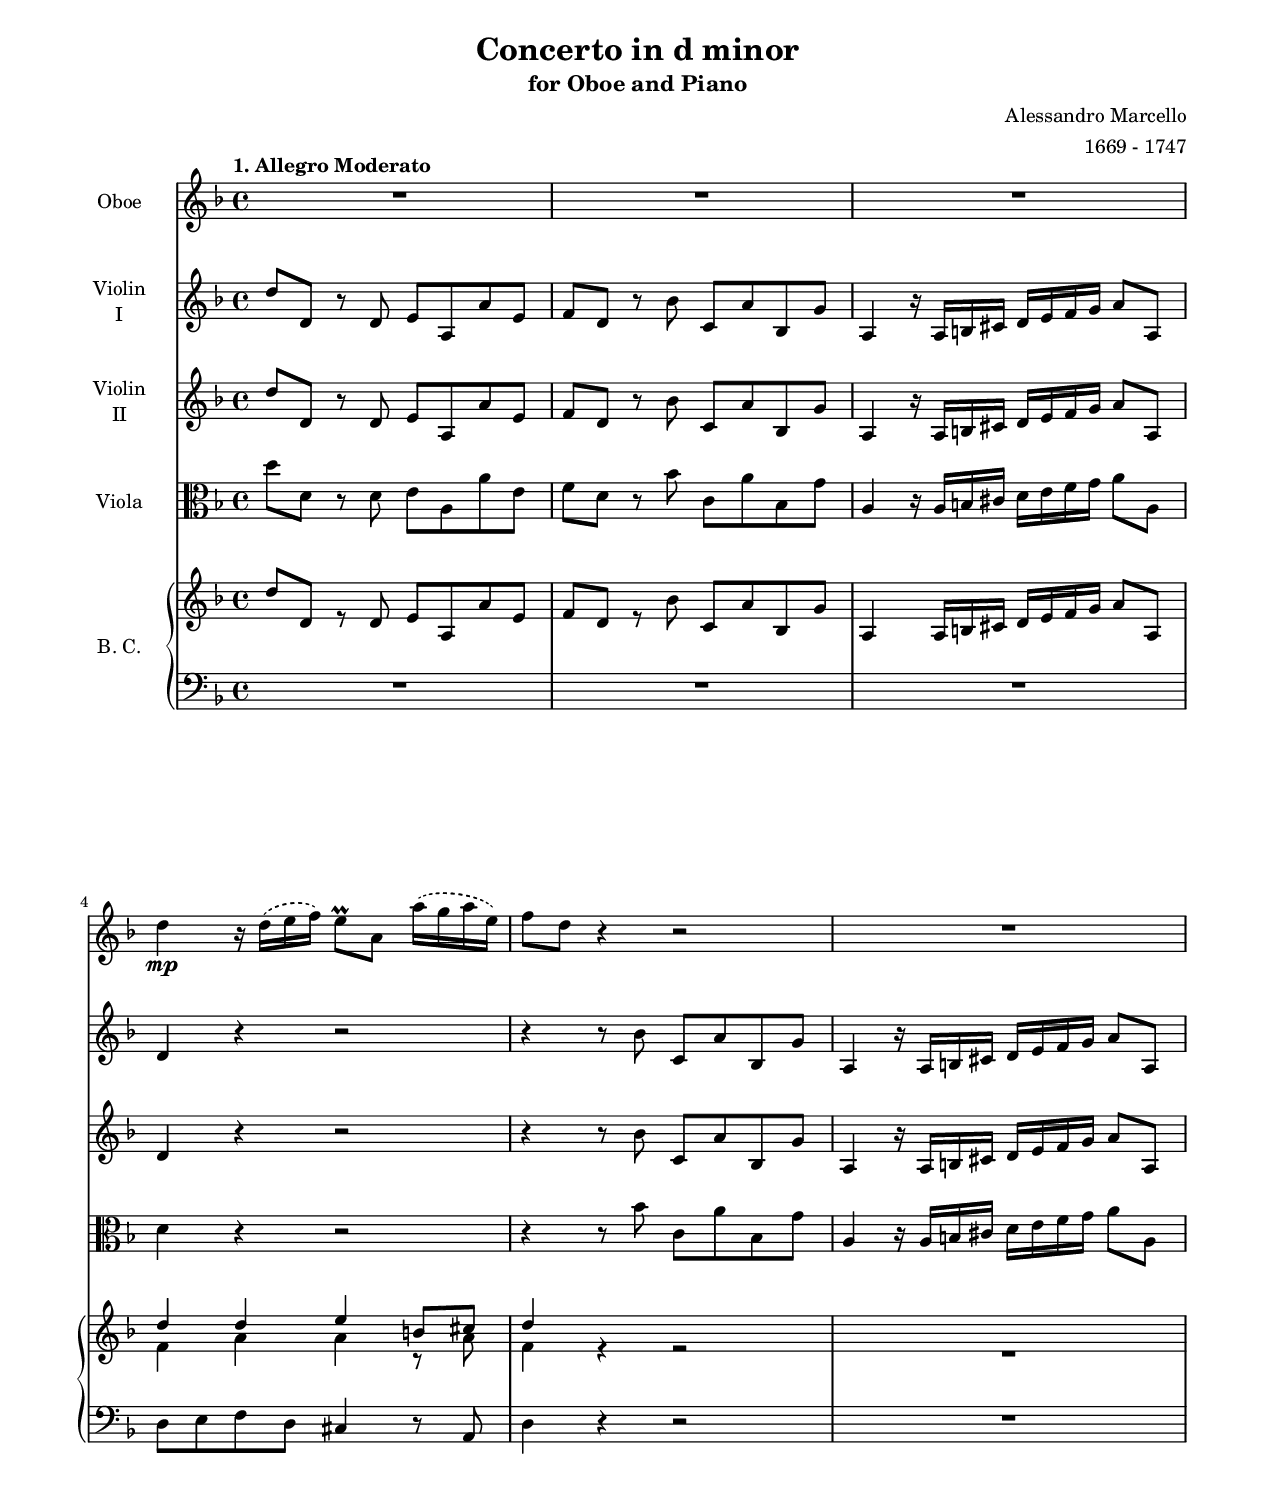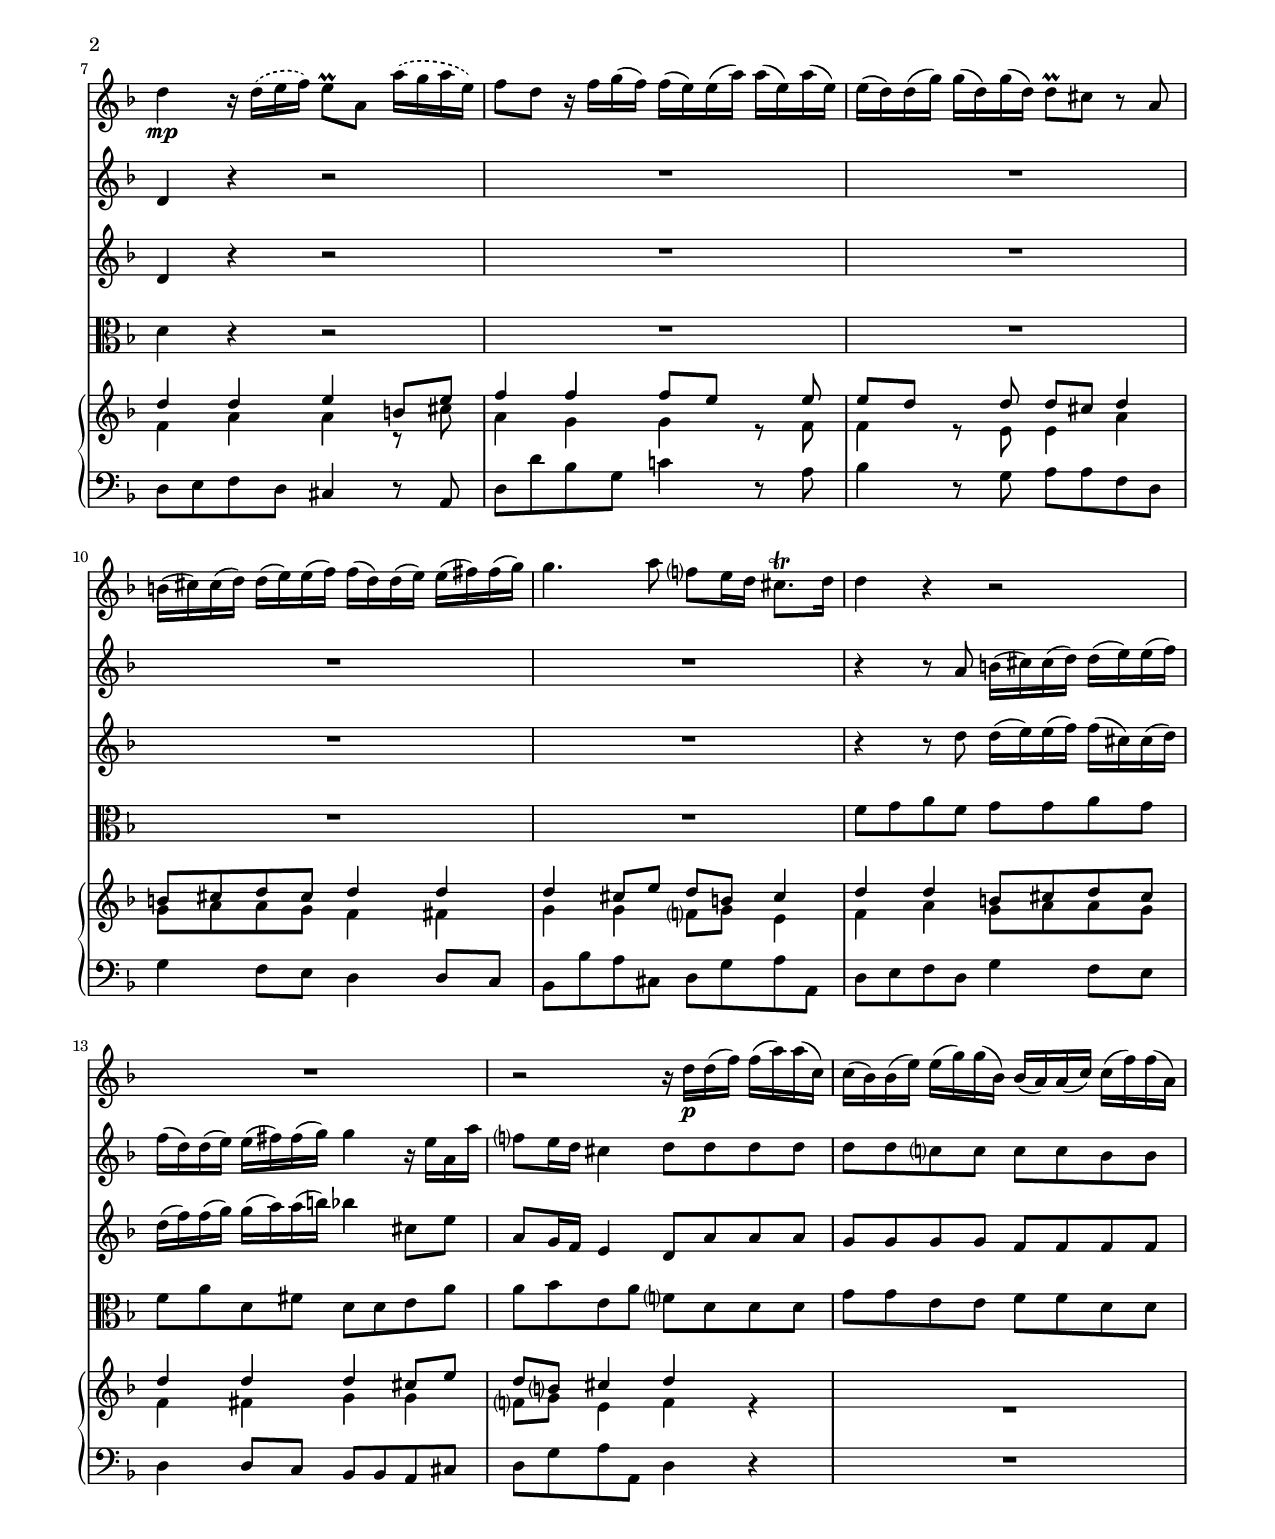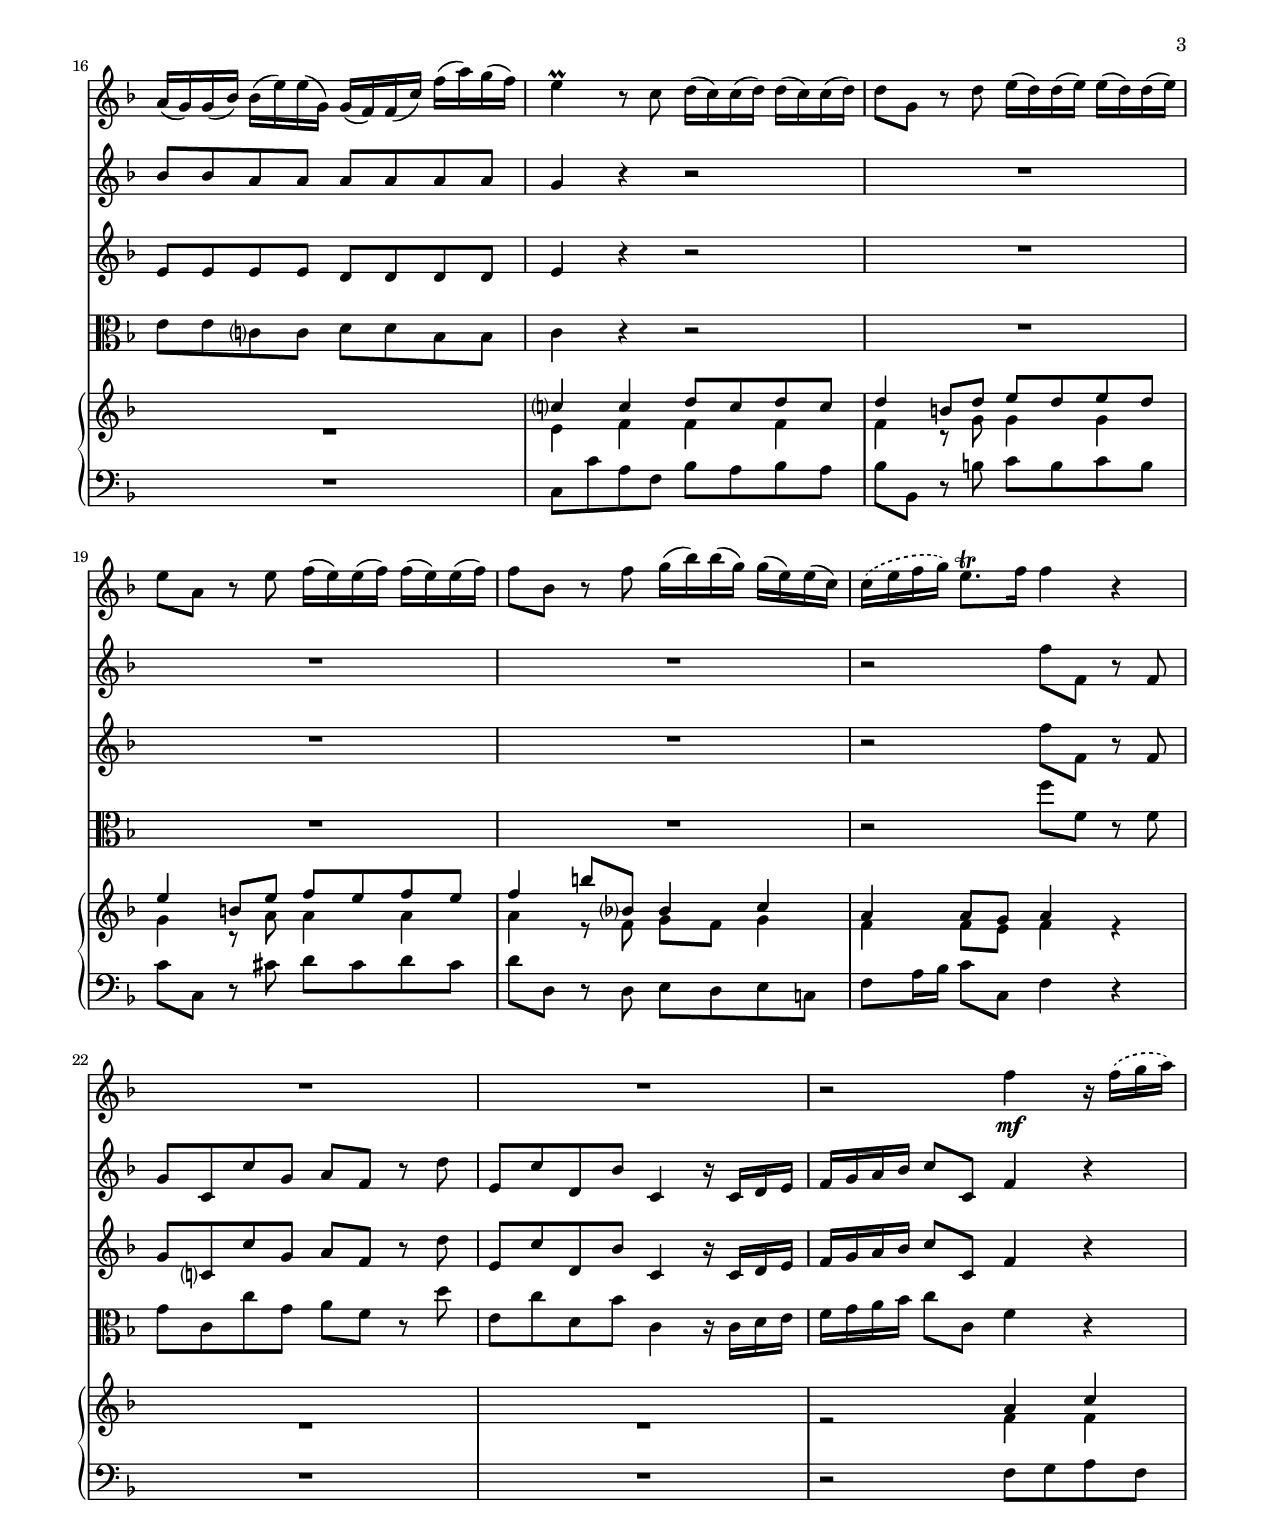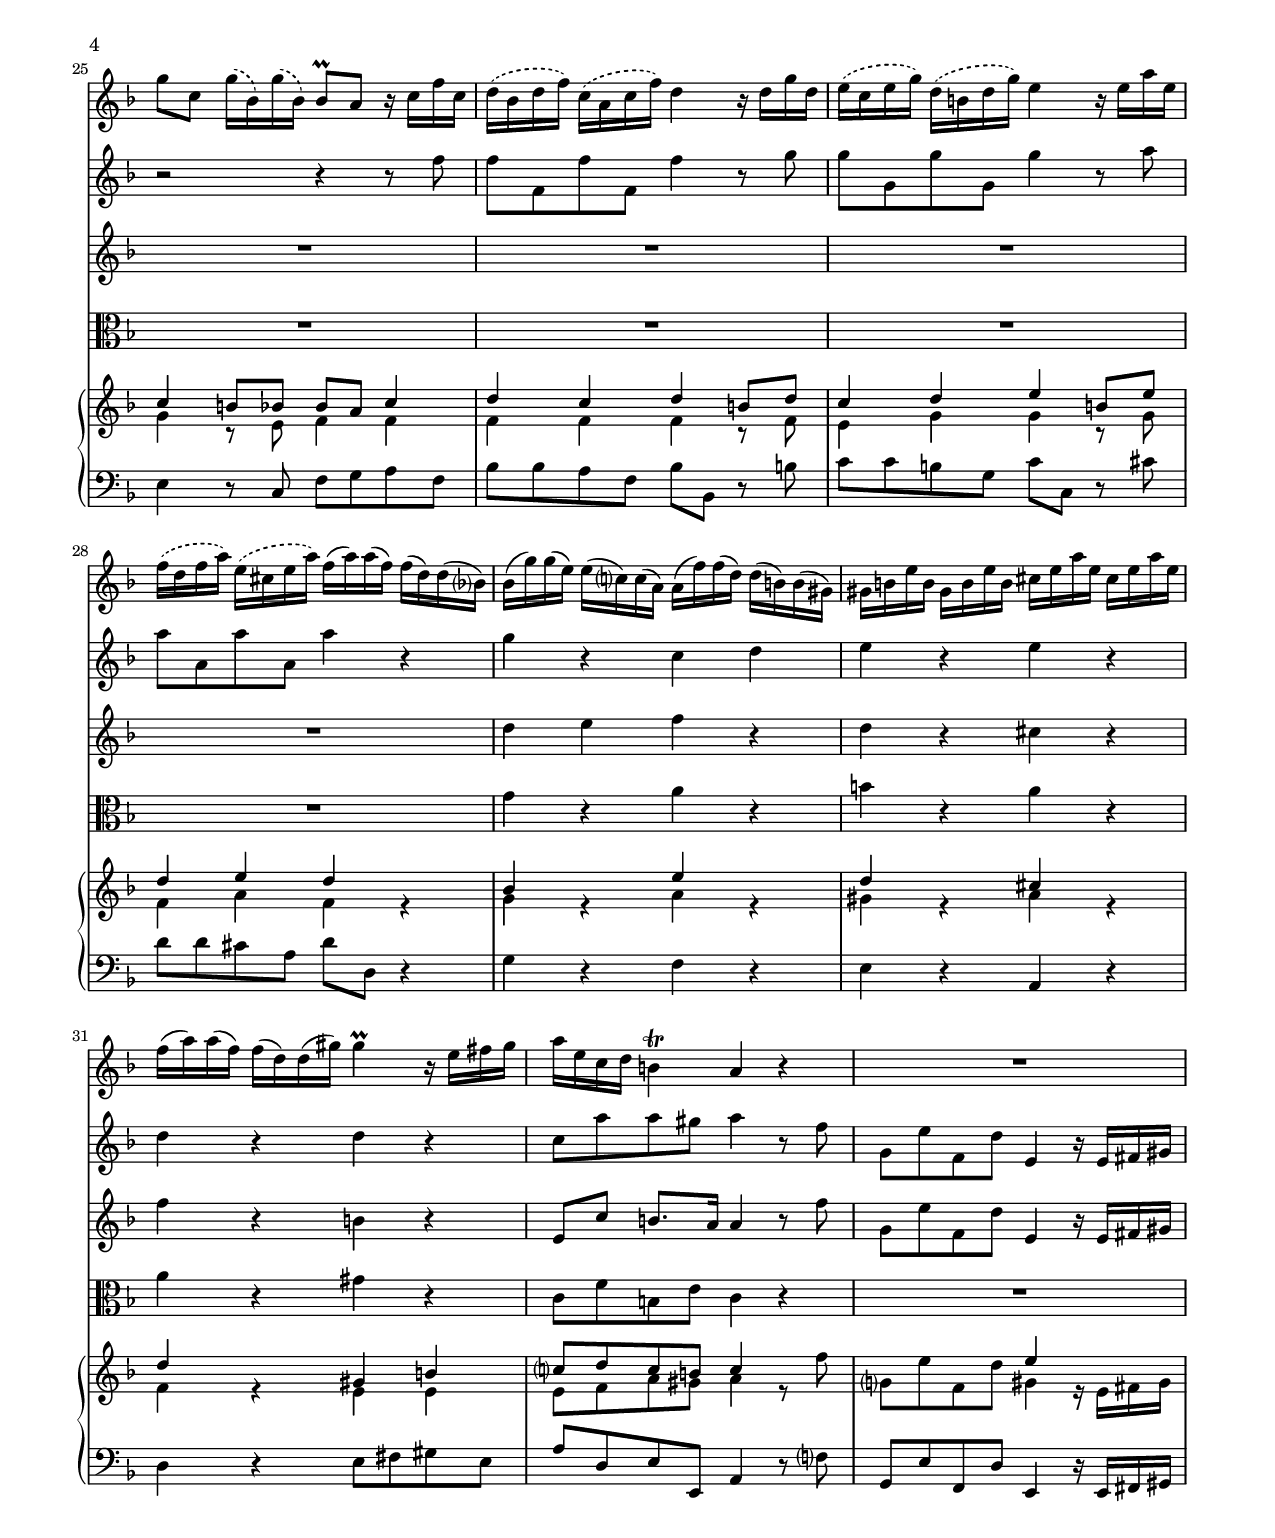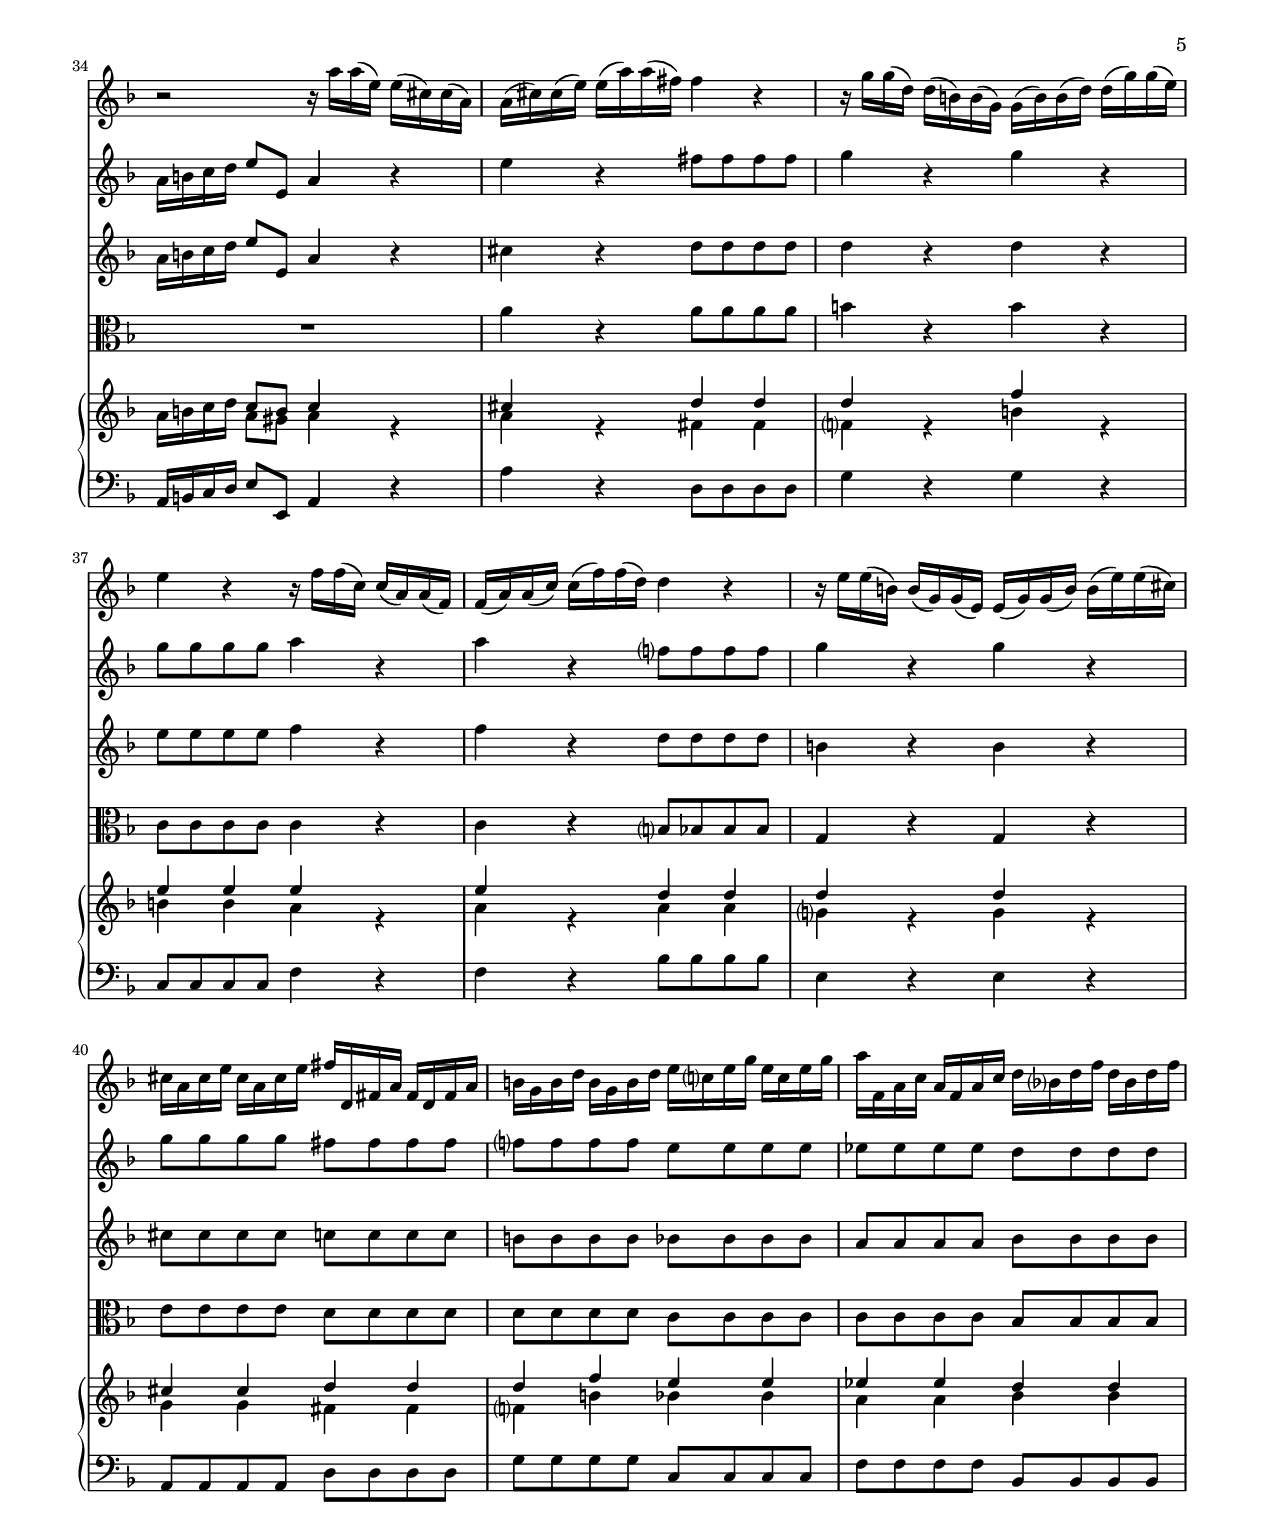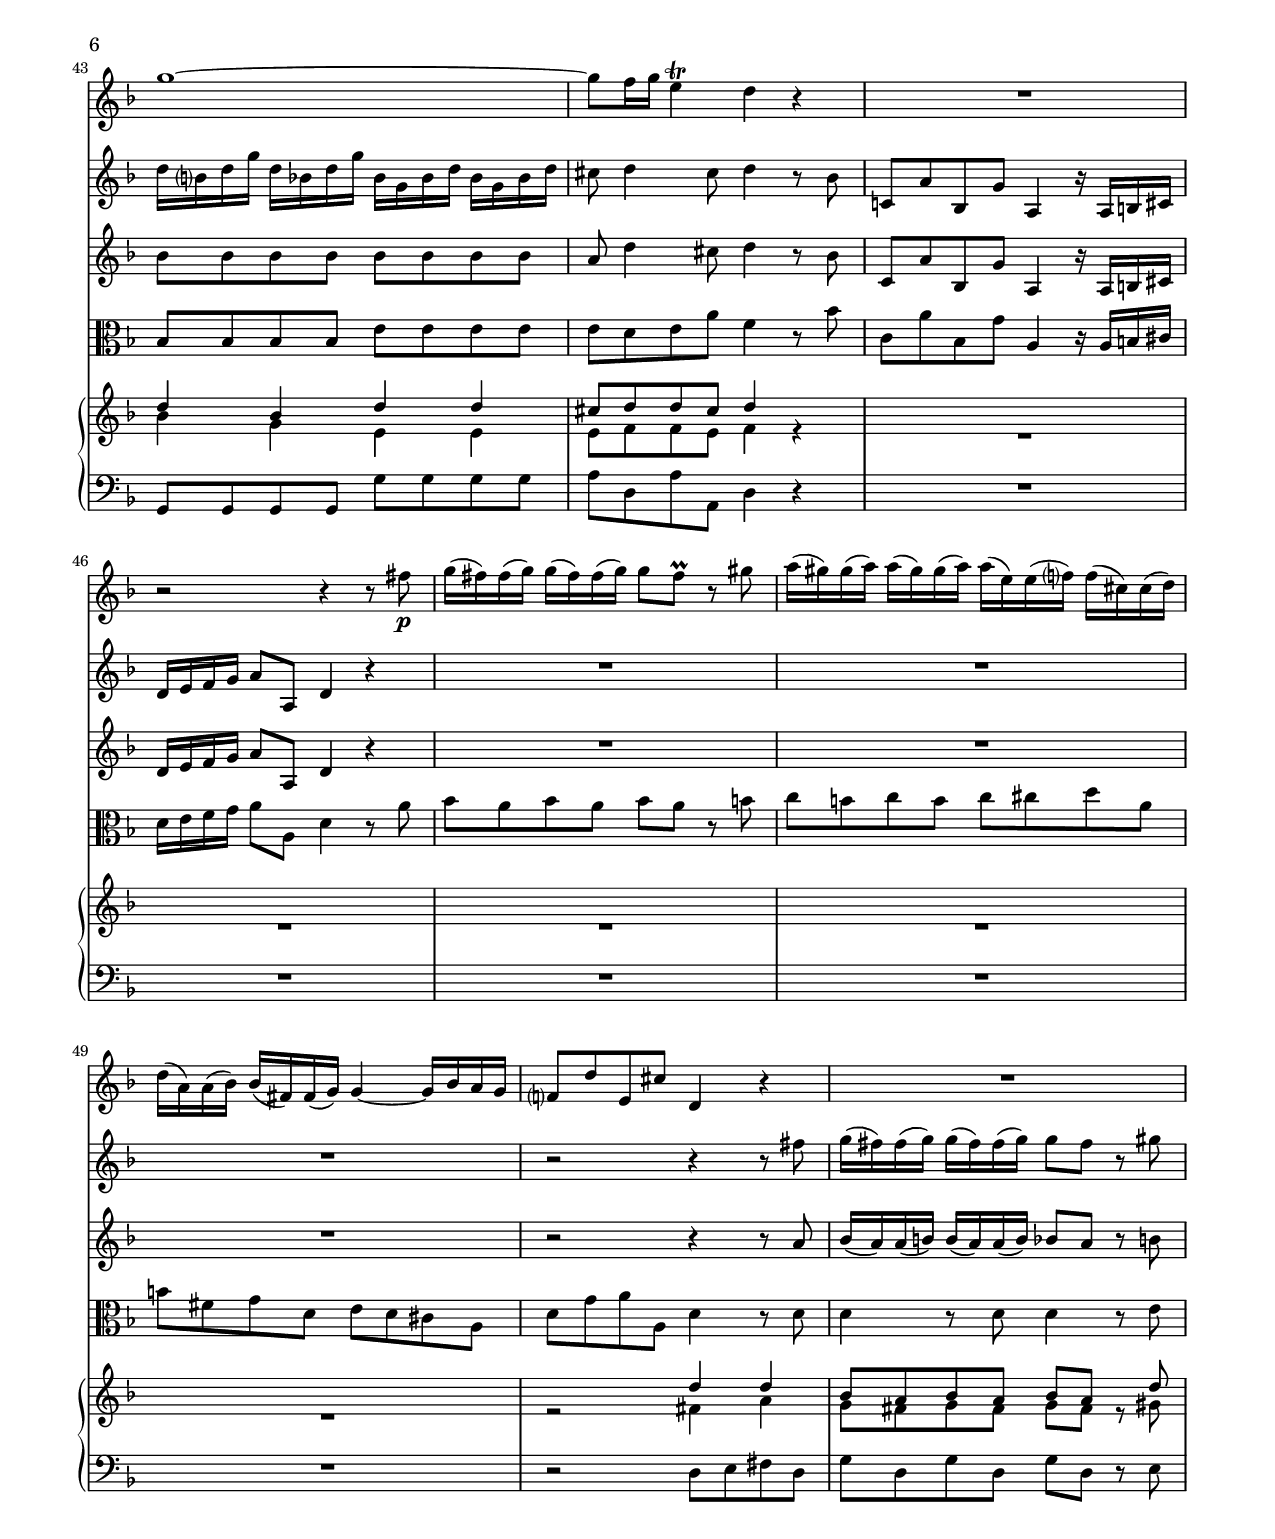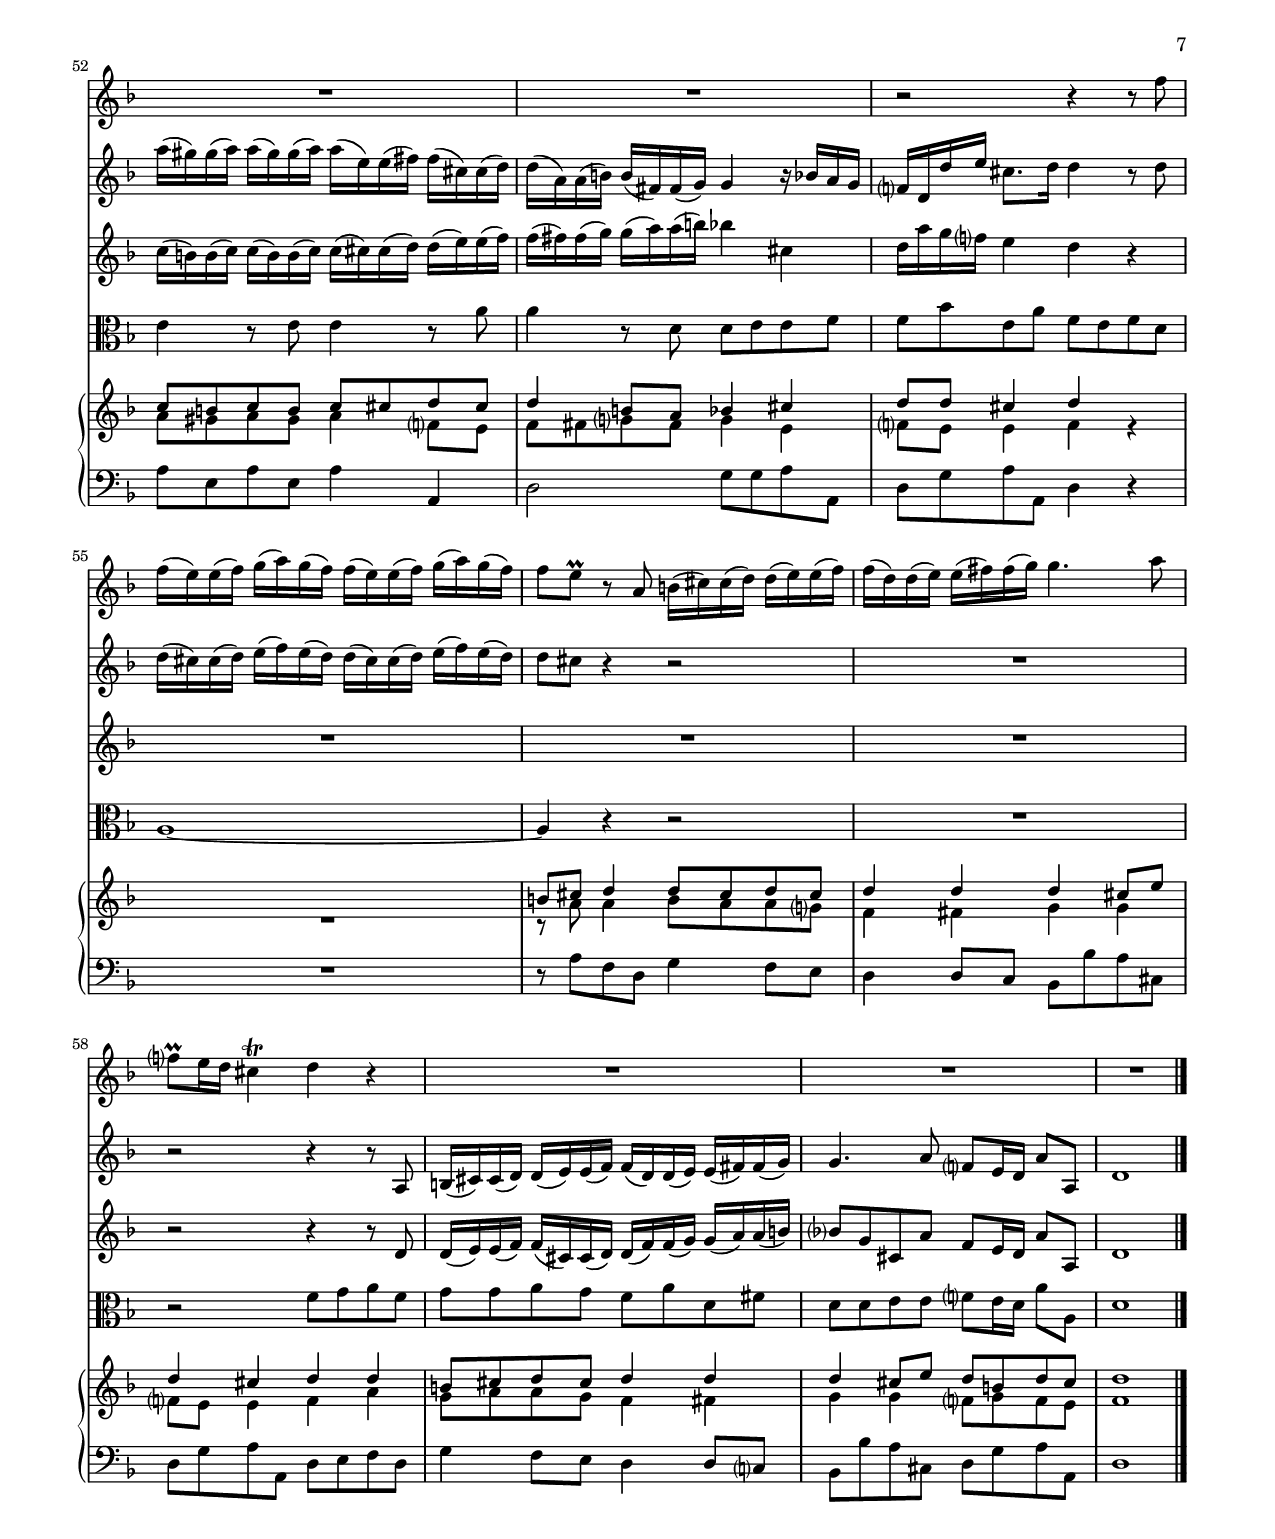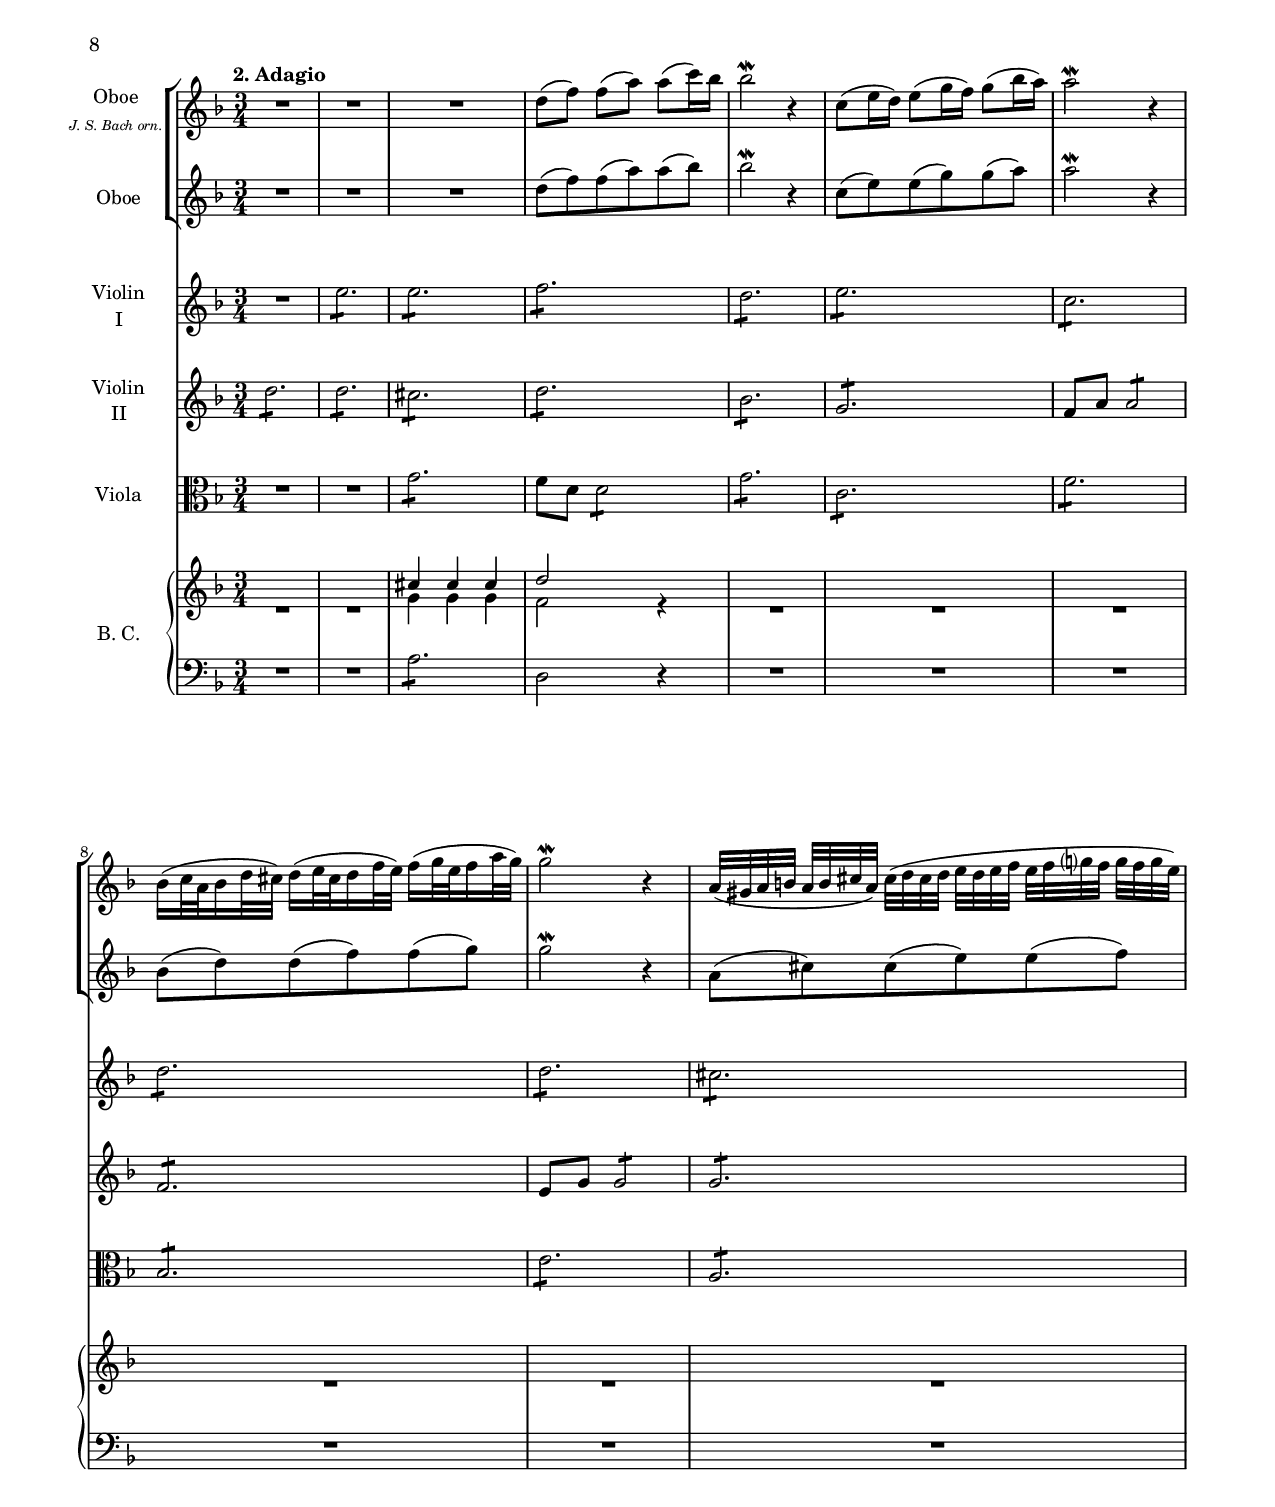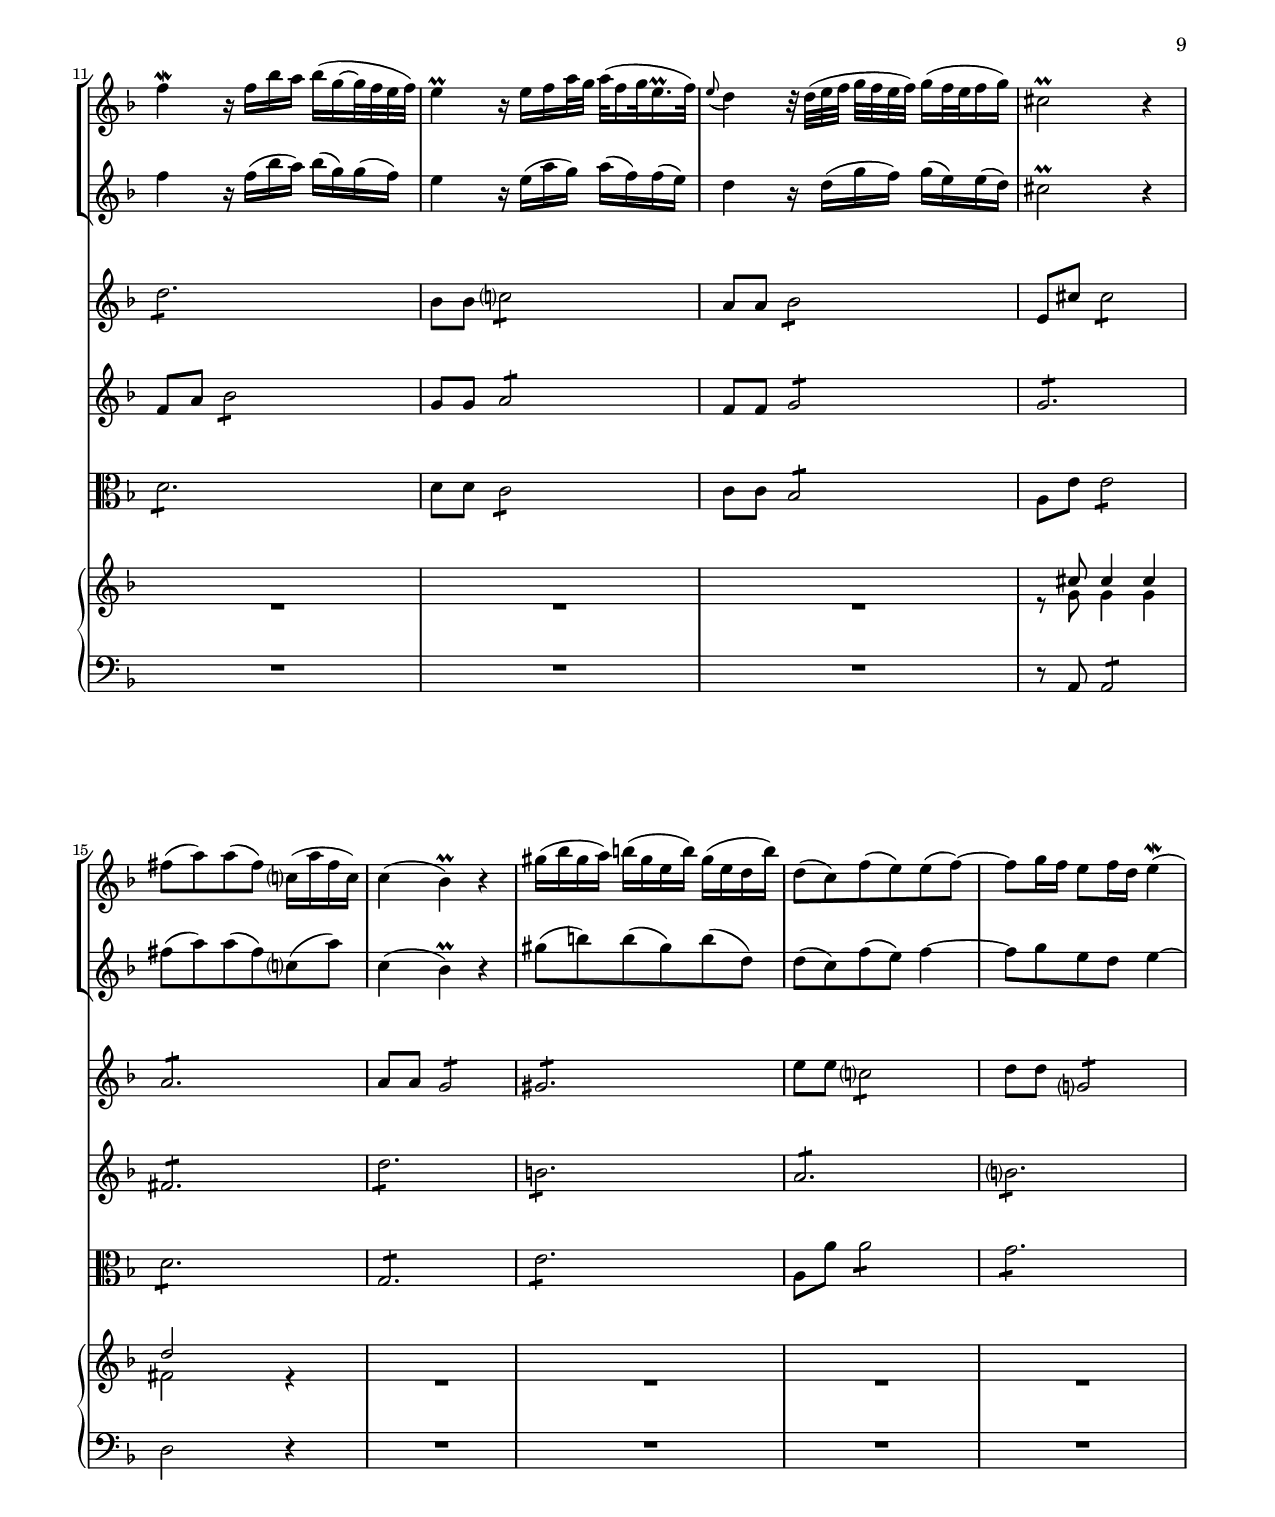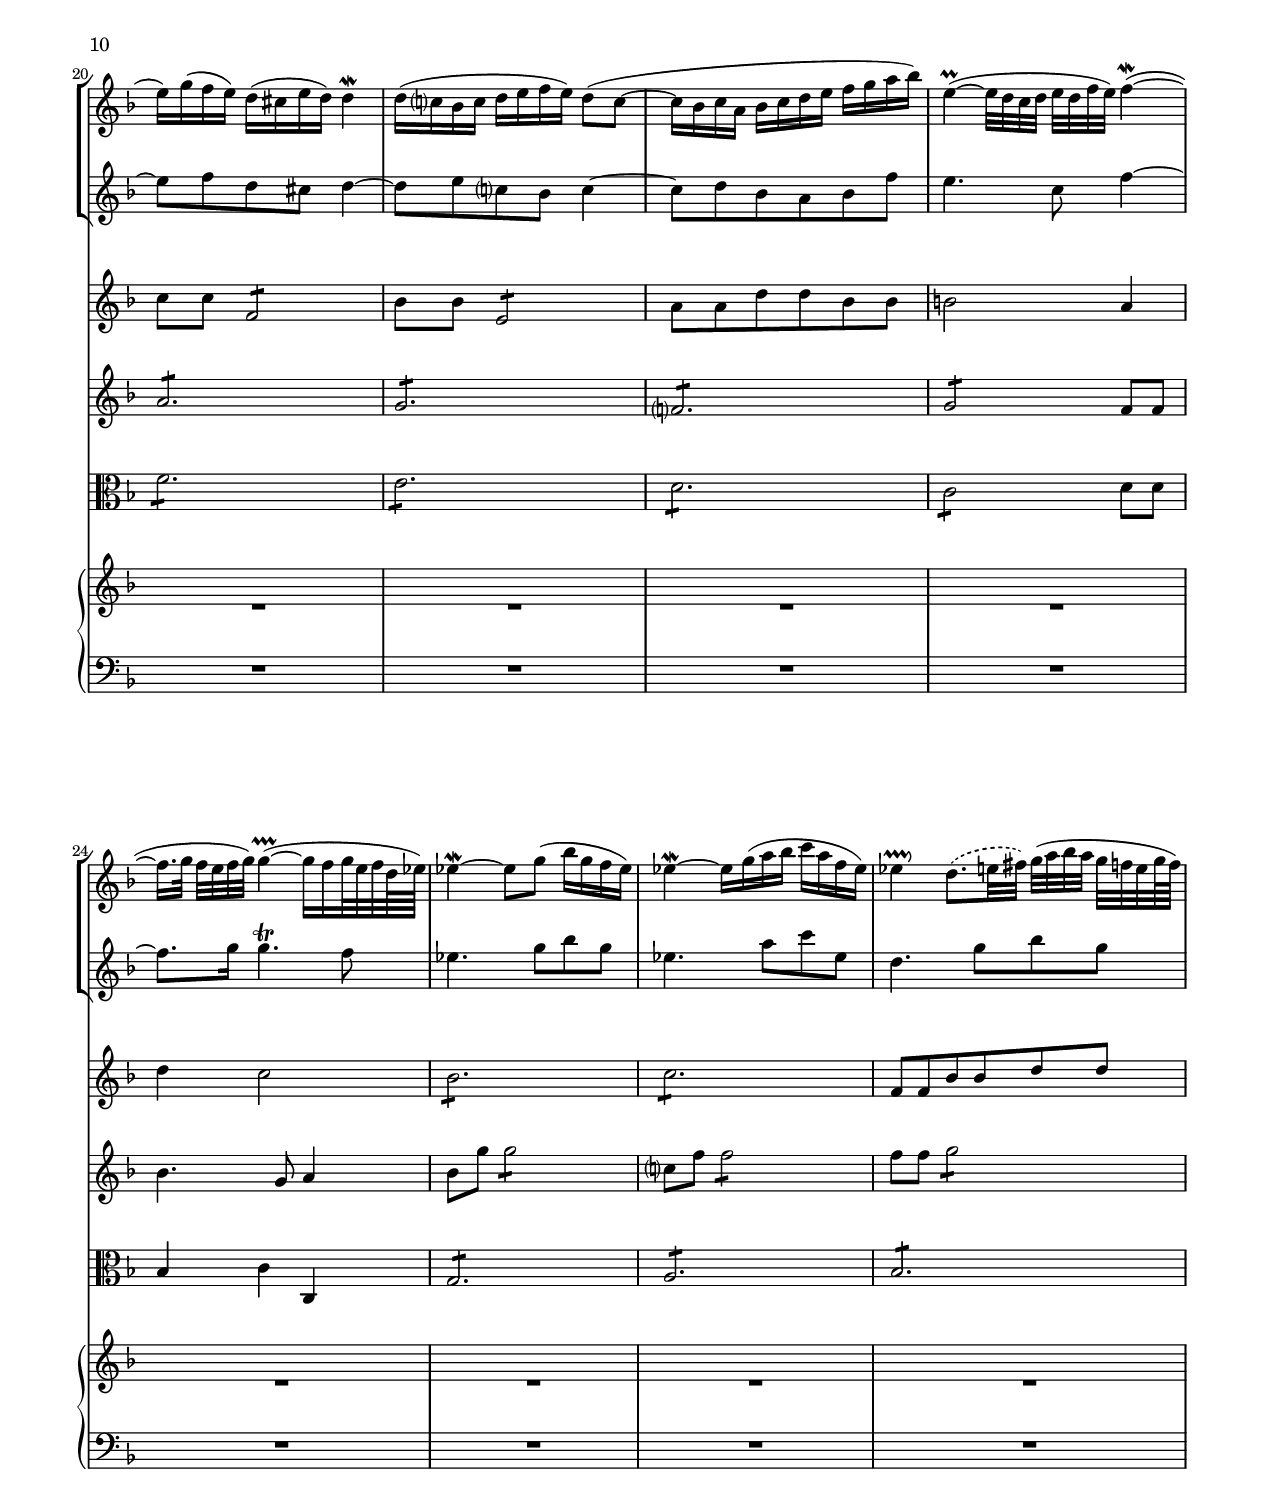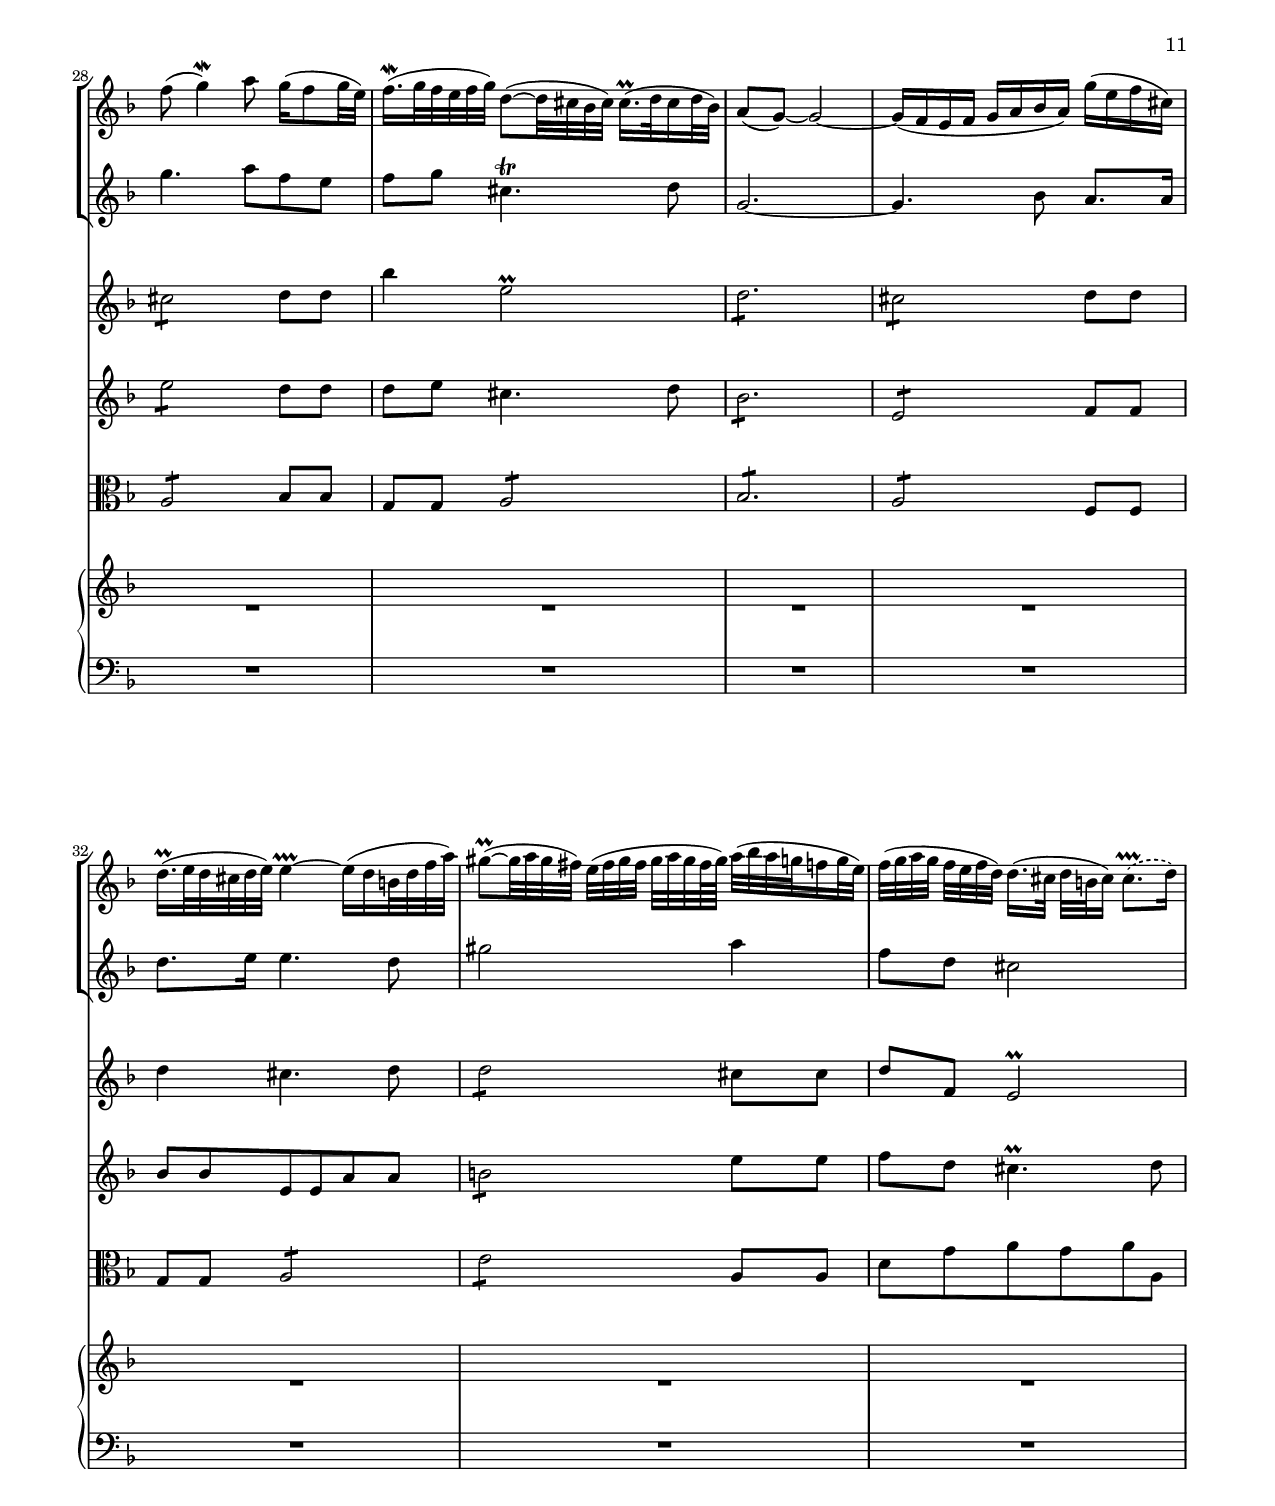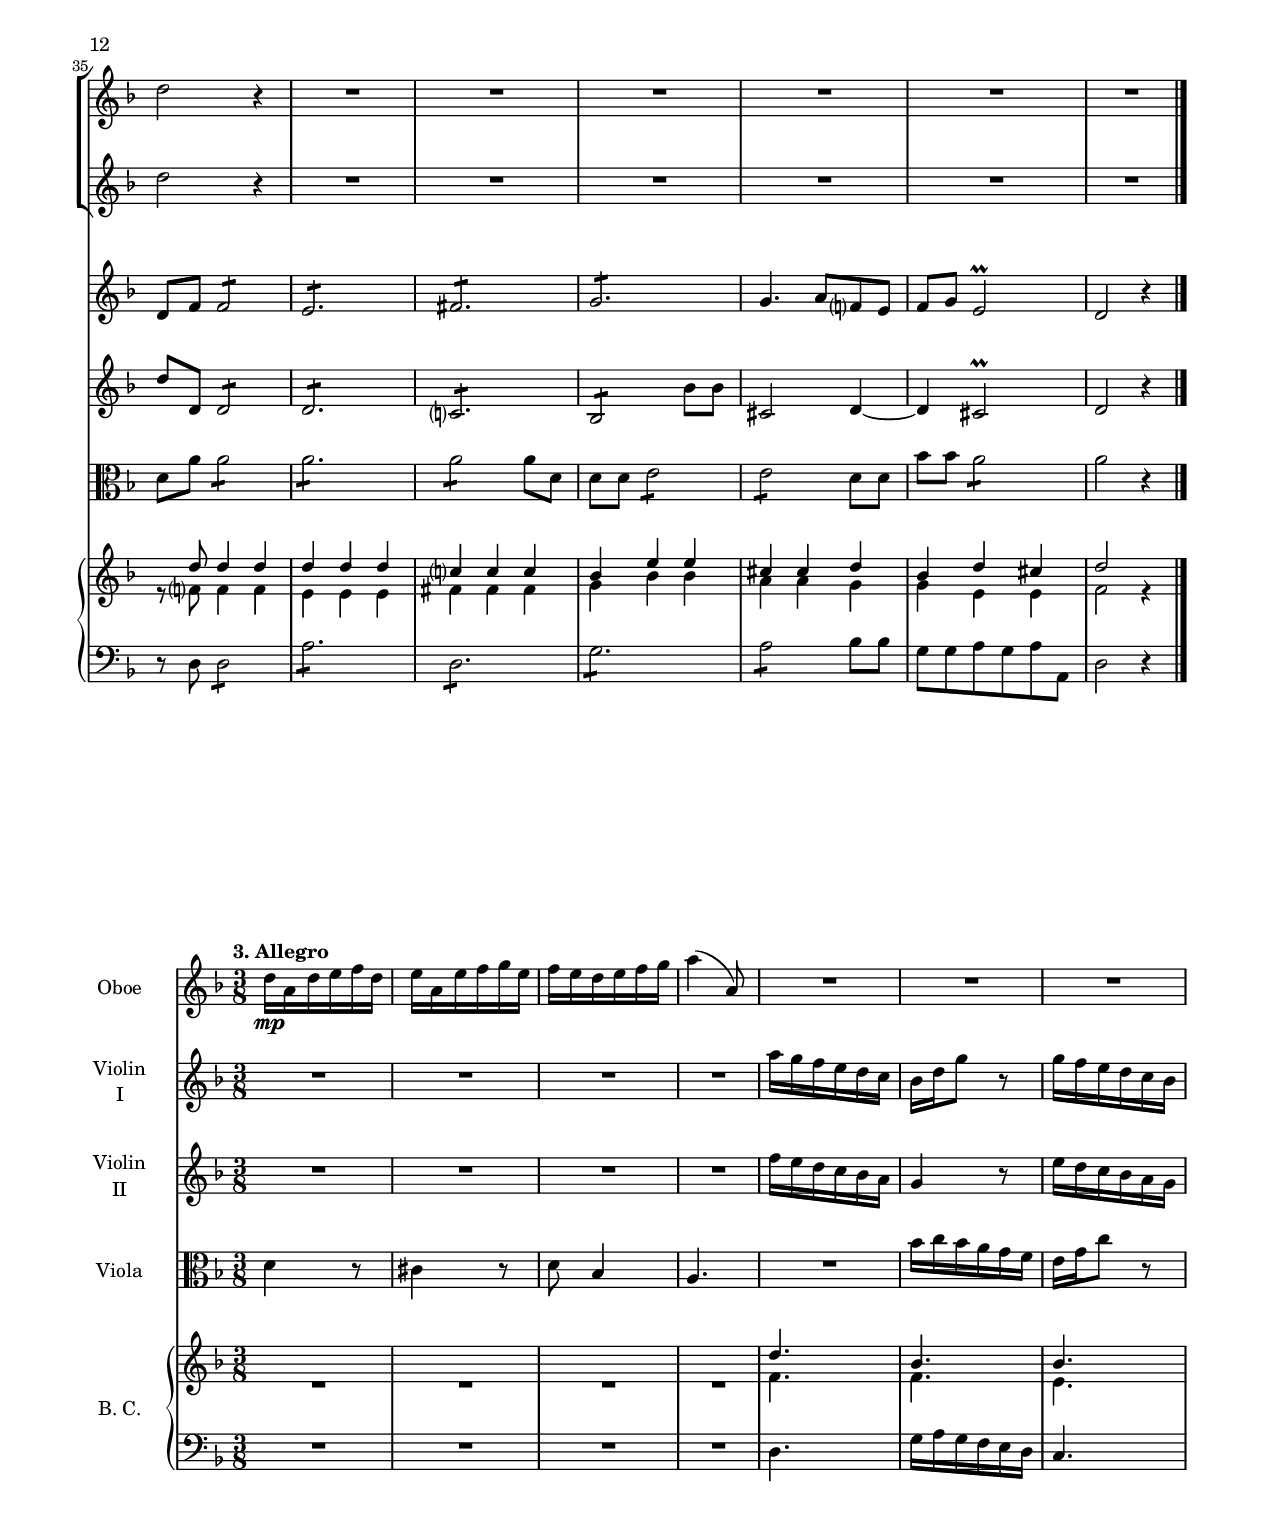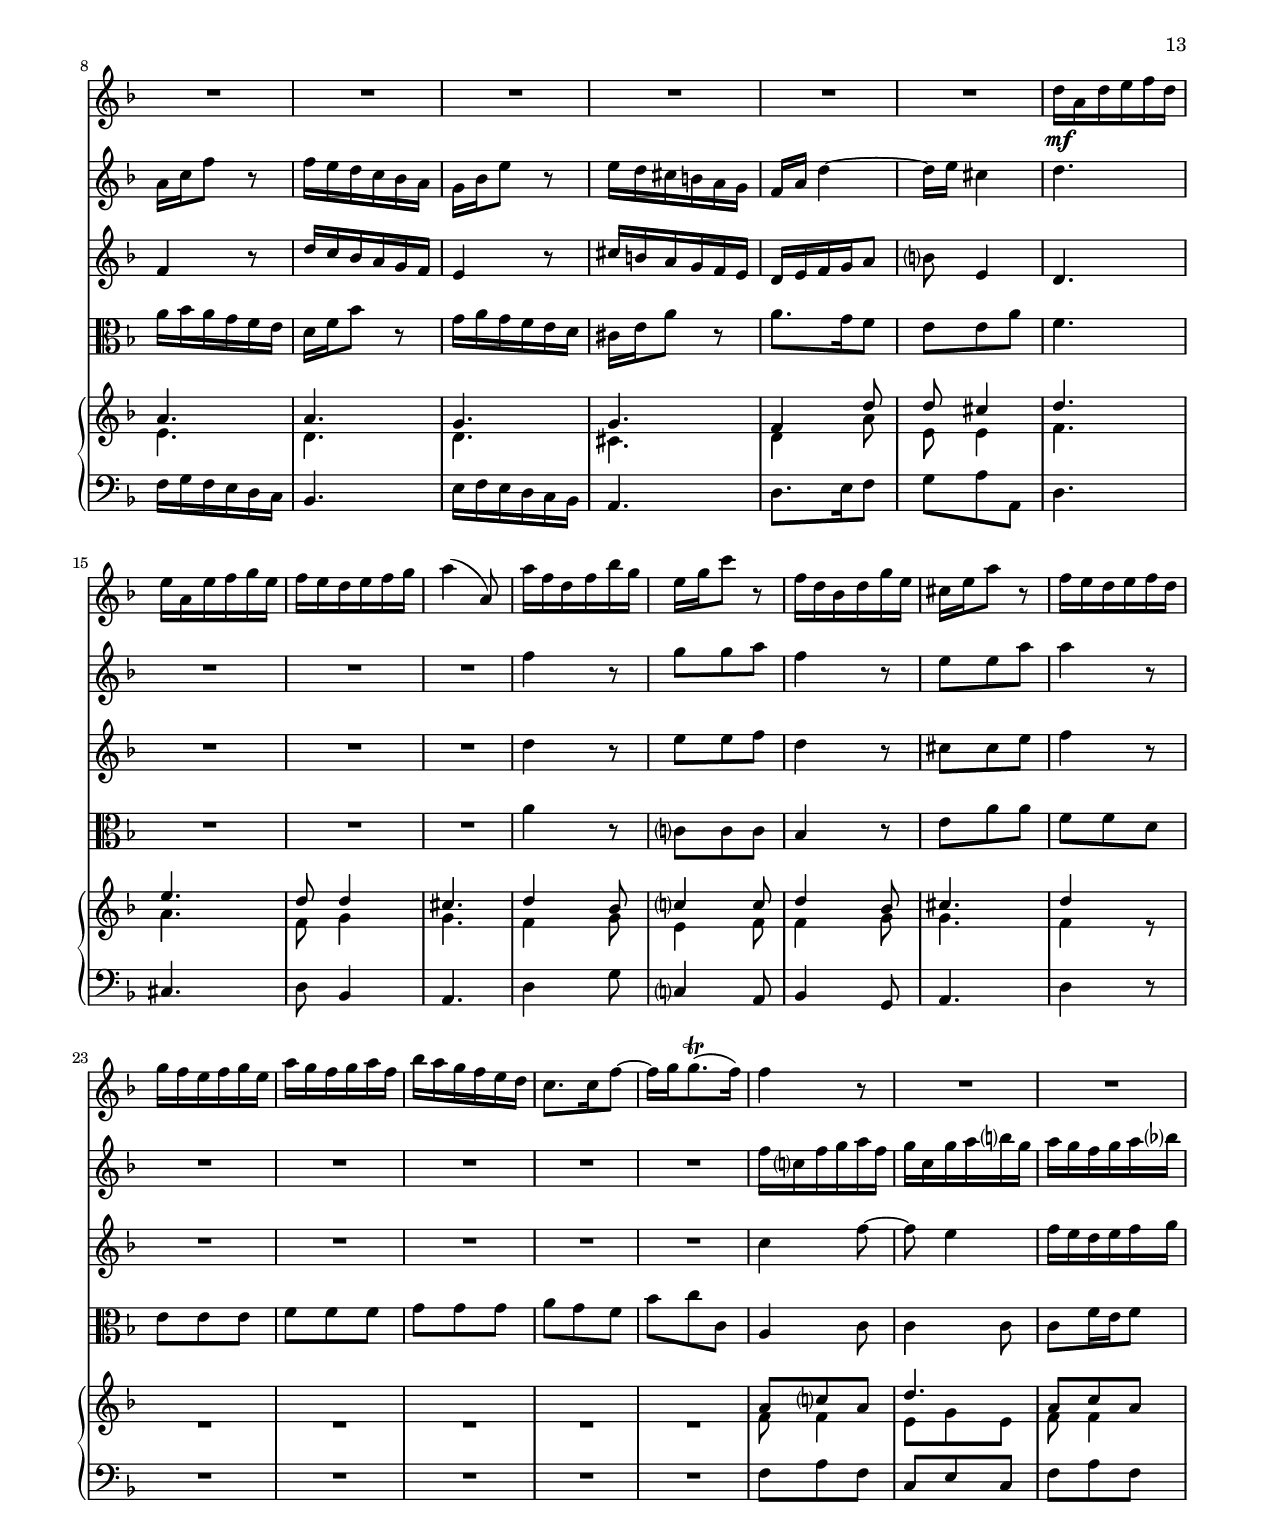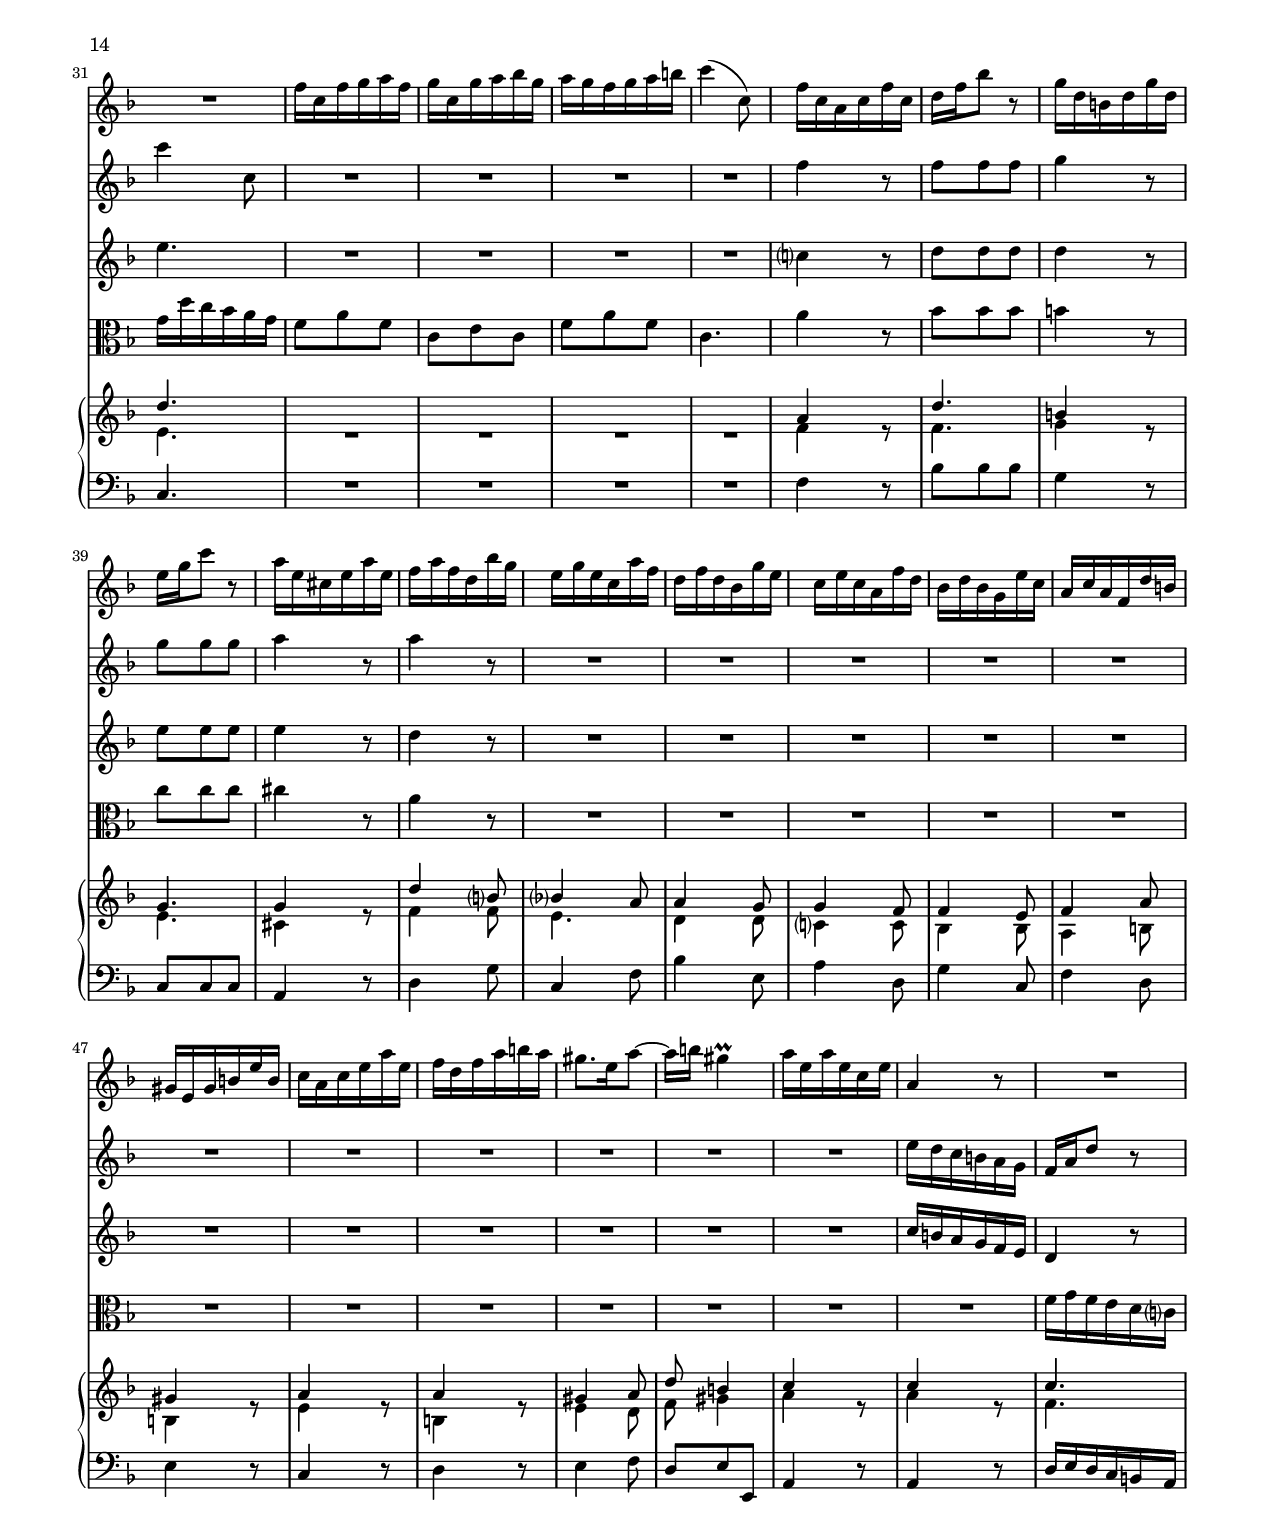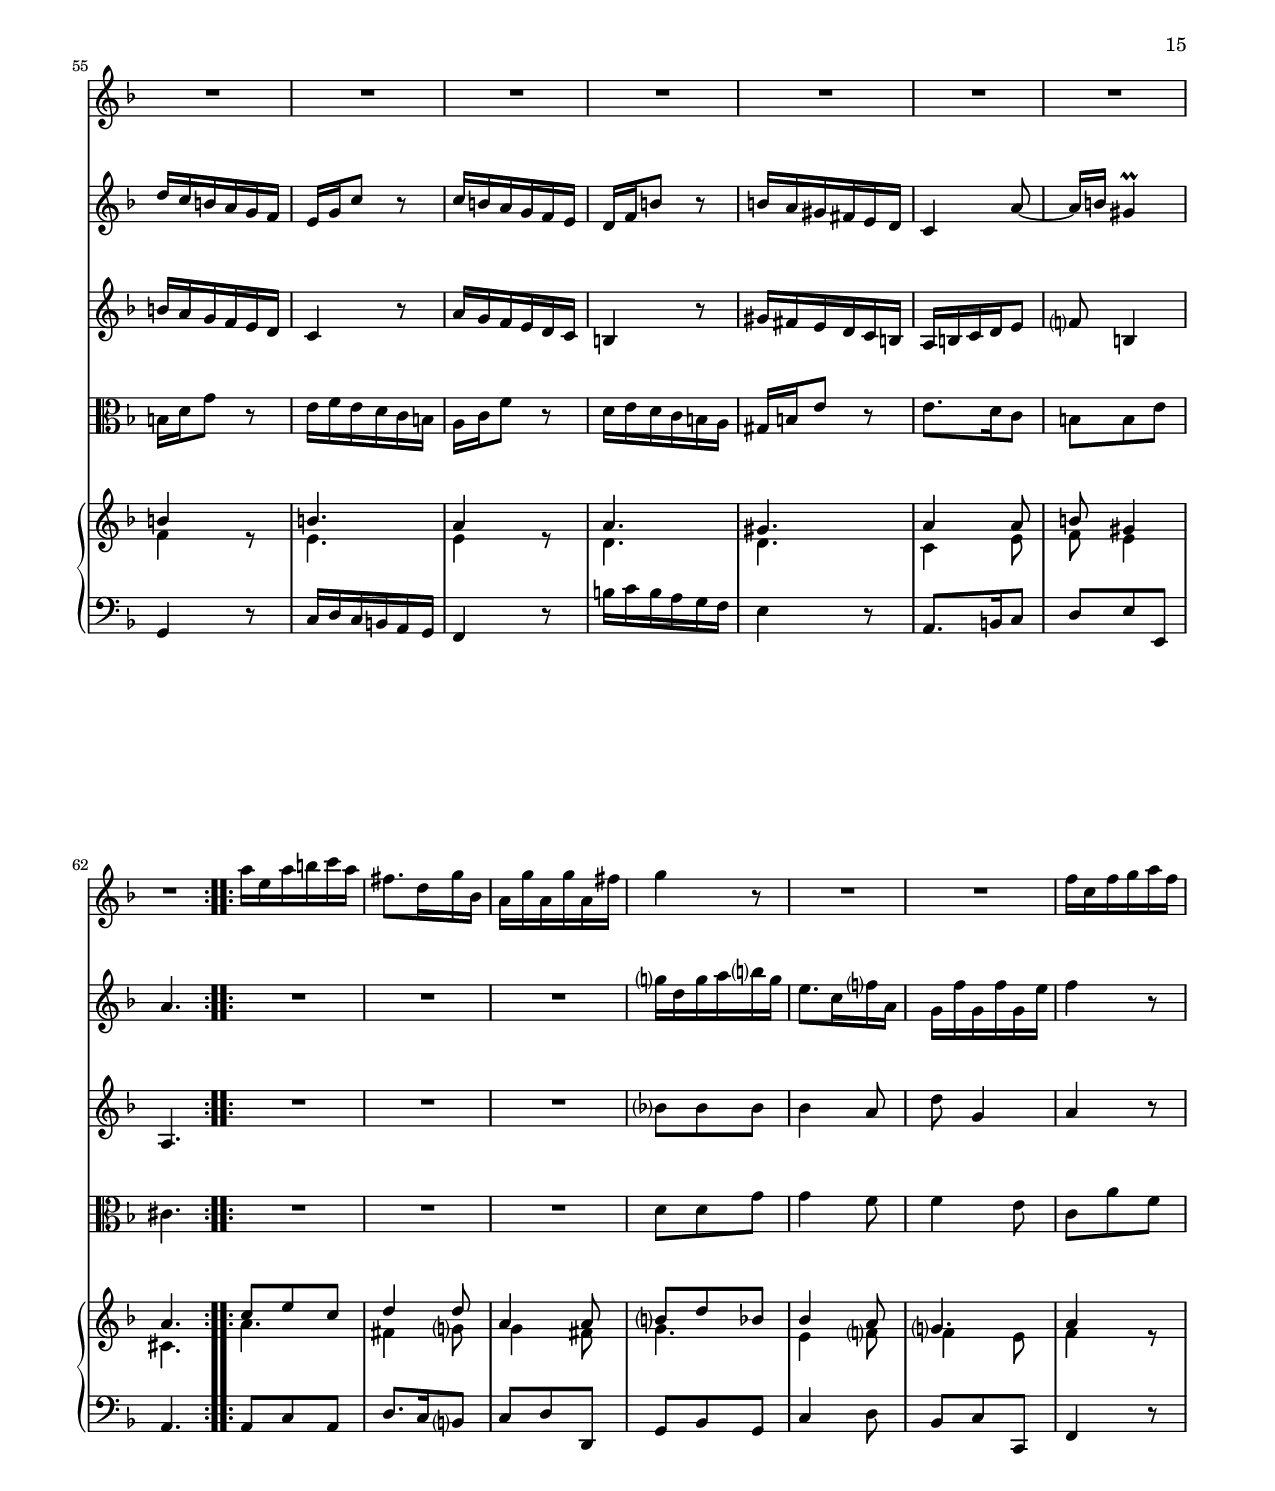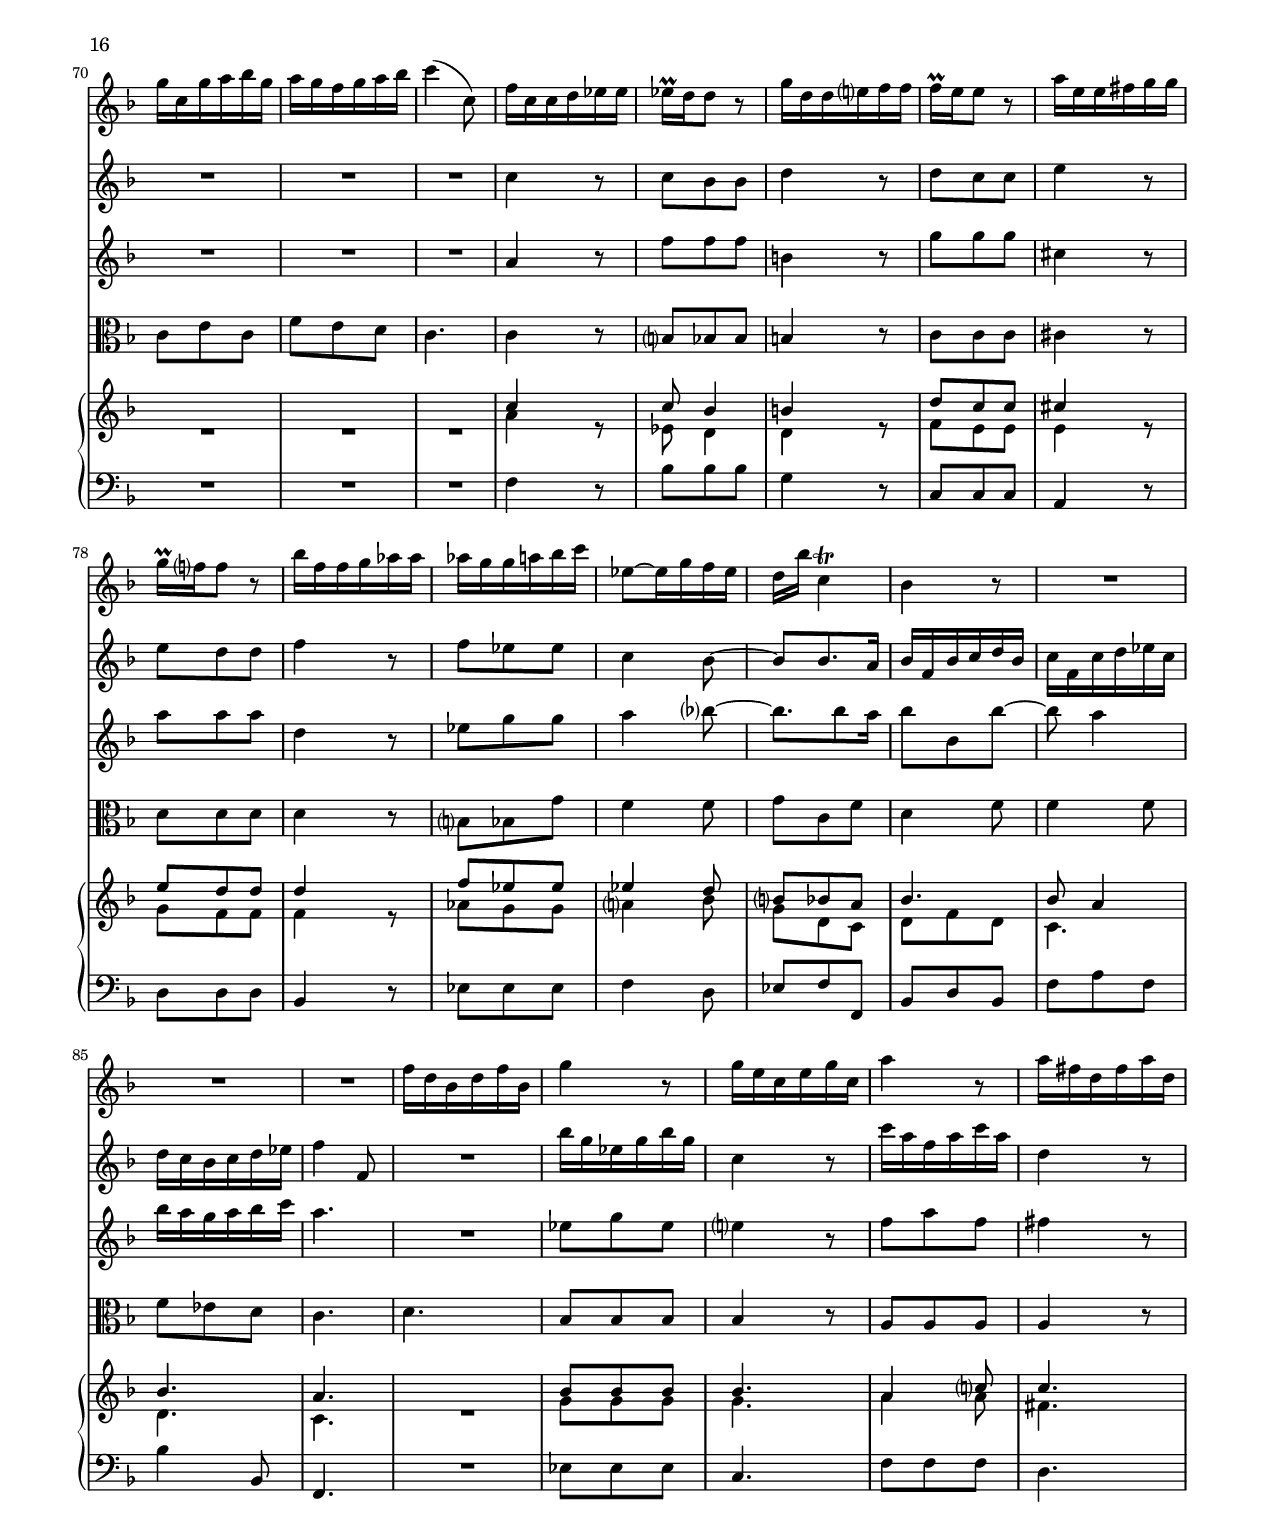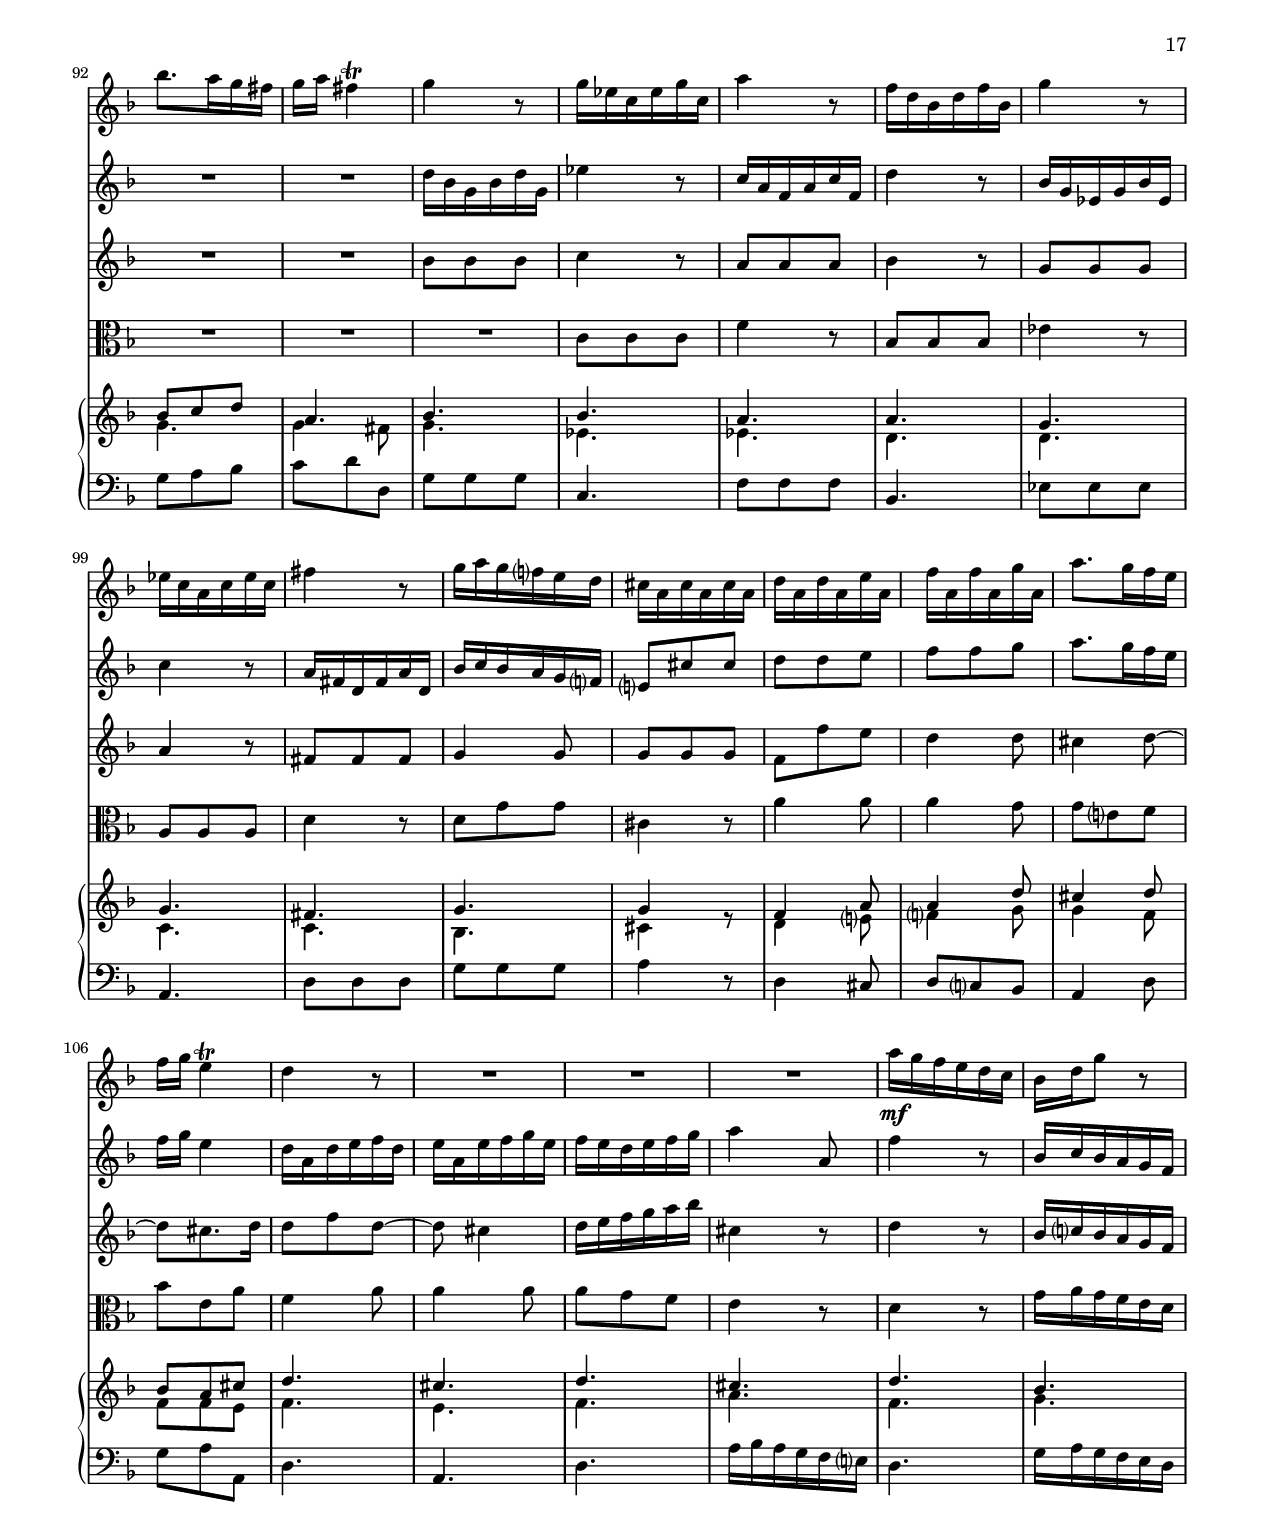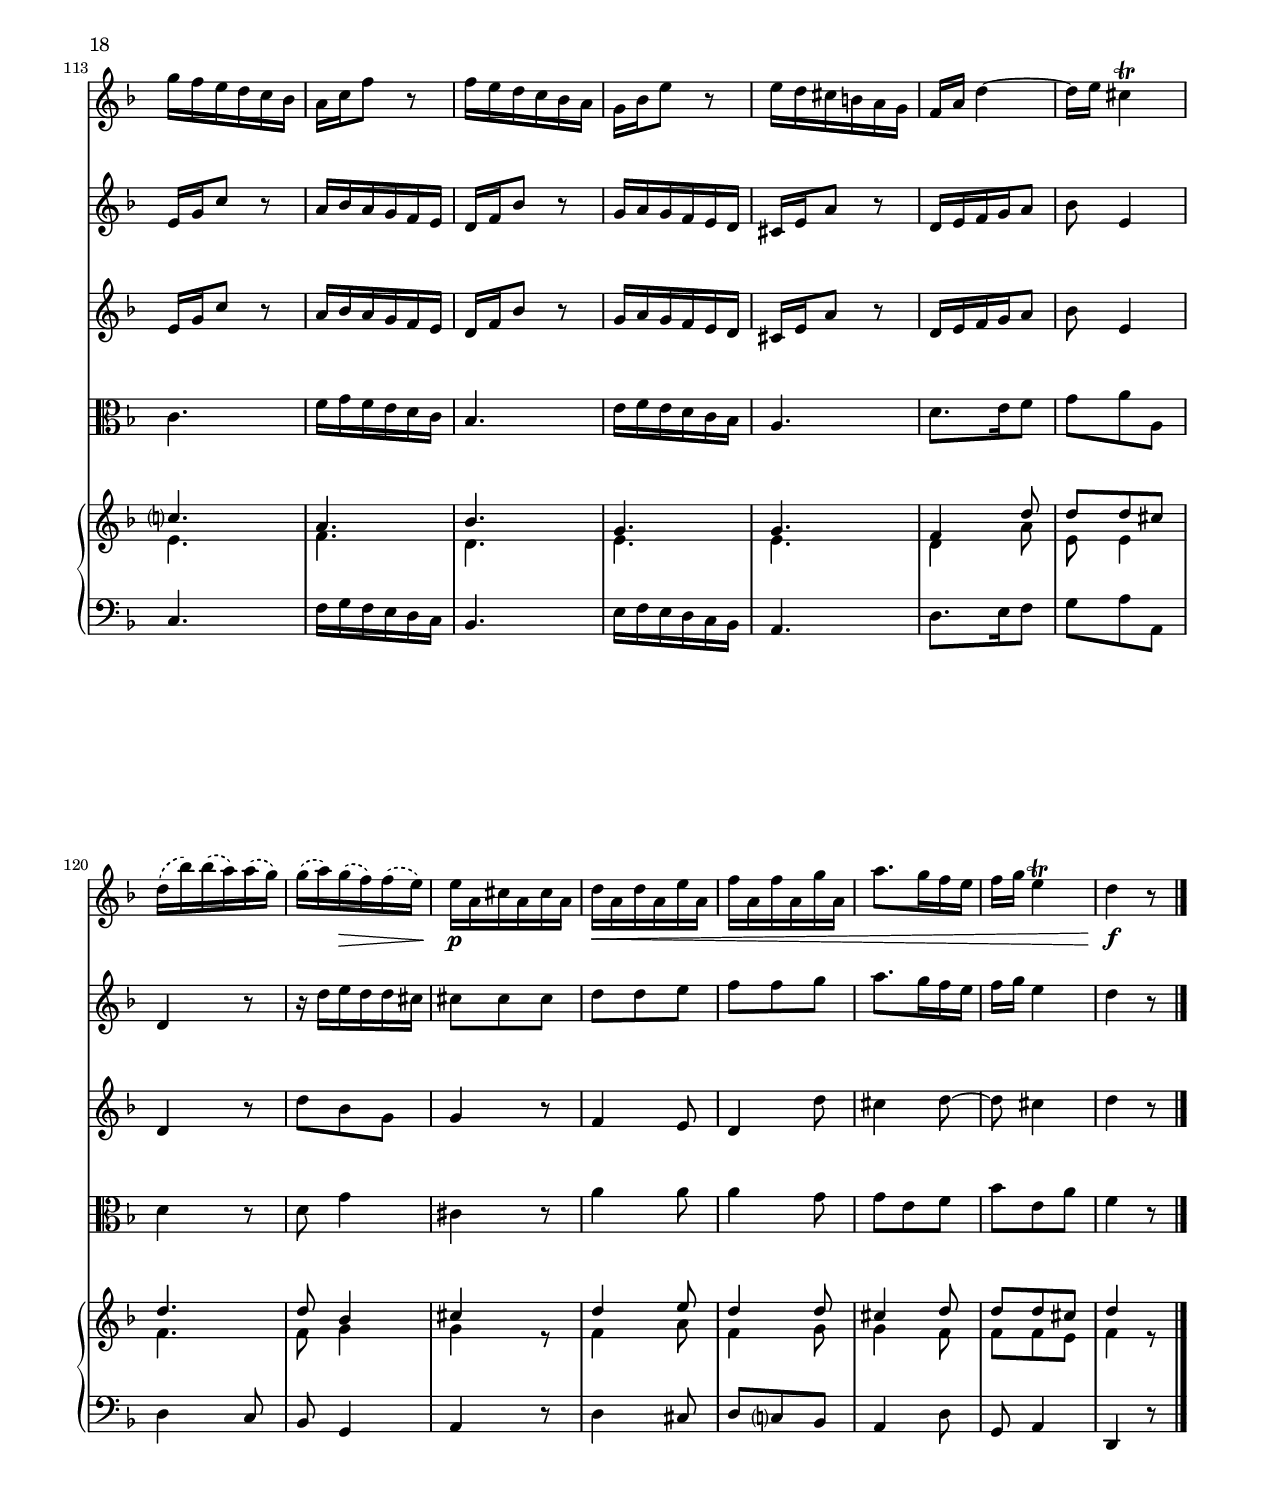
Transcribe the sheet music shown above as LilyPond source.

\version "2.22.1"
%\pointAndClickOff

#(set-global-staff-size 17)

\include "Lib.PageSetup.ly"
MovementOneProperties = {
  \tempo "1. Allegro Moderato"
  \time 4/4
  \key d \minor
}

MovementOneOboe = \relative c'' {
  \MovementOneProperties
  \clef "treble"
  
  R1 *3 |
  
  \slurDashed d4\mp r16 d( e f) e8\prall a,  a'16( g a e) | f8 d8 r4 r2 | \slurSolid
  
  R1 |
  
  \slurDashed d4\mp r16 d( e f) e8\prall a,  a'16( g a e) | f8 d8 \slurSolid
  r16 f g( f) f( e) e( a) a( e) a( e) | e( d) d( g) g( d) g( d) d8\prall cis8
  r8 a8 | b16( cis) cis( d) d( e) e( f) f( d) d( e) e( fis) fis( g) | g4. a8 f8 e16 d16 cis8.\trill d16 | d4
  r4 r2 | R1 | r2
  
  r16 d\p d( f) f( a) a( c,) | c( bes) bes( e) e( g) g( bes,) bes( a) a( c) c( f) f( a,) |
  a( g) g( bes) bes( e) e( g,) g( f) f( c') f( a) g( f) | e4\prall
  
  r8 c8 \repeat unfold 2 { d16( c) c( d) } | d8 g,8
  r8 d'8 \repeat unfold 2 { e16( d) d( e) } | e8 a,8
  r8 e'8 \repeat unfold 2 { f16( e) e( f) } | f8 bes,8
  r8 f'8 g16( bes) bes( g) g( e) e( c) | \slurDashed c( e f g) \slurSolid e8.\trill f16 f4 r4 |
  
  R1 *2 | r2
  
  \slurDashed f4\mf r16 f( g a) | g8 c, g'16( bes,) g'( bes,) bes8\prall a8
  r16 c f c | d( bes d f) c( a c f) d4
  r16 d g d | e( c e g) d( b d g) e4
  r16 e a e | f( d f a) e( cis e a) \slurSolid f( a) a( f) f( d) d( bes) |
    bes( g') g( e) e( c) c( a) a( f') f( d) d( b) b( gis) |
    \repeat unfold 2 { gis b e b }
    \repeat unfold 2 { cis e a e } |
    f( a) a( f) f( d) d( gis) gis4\prall
  r16 e fis gis | a e c d b4\trill a4 r4 |
  
  R1 | r2
  
  r16 a' a( e) e( cis) cis( a) | a( cis) cis( e) e( a) a( fis) fis4 r4 |
  r16 g g( d) d( b) b( g) g( b) b( d) d( g) g( e) | e4 r4
  r16 f f( c) c( a) a( f) f( a) a( c) c( f) f( d) d4 r4 |
  r16 e e( b) b( g) g( e) e( g) g( b) b( e) e( cis) |
    \repeat unfold 2 { cis a cis e }
    fis d, fis a fis d fis a |
    \repeat unfold 2 { b g b d }
    \repeat unfold 2 { e c e g } |
    a f, a c a f a c
    \repeat unfold 2 { d bes d f } |
    g1 ~ | g8 f16 g16 e4\trill d4 r4
  
  R1 | r2 r4
  
  r8 fis8\p | g16( fis) fis( g) g( fis) fis( g) g8 fis8\prall
  r8 gis8 | a16( gis) gis( a) a( gis) gis( a) a( e) e( f) f( cis) cis( d) |
    d( a) a( bes) bes( fis) fis( g) g4 ~ g16 bes a g |
    f8 d' e, cis' d,4 r4 |
  
  R1 *3 | r2 r4
  
  r8 f'8 | f16( e) e( f) g( a) g( f) f( e) e( f) g( a) g( f) | f8 e8\prall
  r8 a,8 b16( cis) cis( d) d( e) e( f) f( d) d( e) e( fis) fis( g) g4. a8 |
  f8\prall e16 d16 cis4\trill d4 r4 |
  
  R1 *3
  
  \bar "|."
}

MovementOnePianoTreble = \relative c'' {
  \MovementOneProperties
  \clef "treble"
  
  c1
  
  \bar "|."
}

MovementOnePianoBass = \relative c' {
  \MovementOneProperties
  \clef "bass"
  
  c1
  
  \bar "|."
}

% https://github.com/cellist/Lilypond-Sheet-Music/tree/master/Orchestra/Marcello%2C%20Alessandro%20Ignazio/Concerto
MovementOneViolinI = \relative c'' {
  \MovementOneProperties
  \clef "treble"

  d8 d, r d e a, a' e
  f d r bes' c, a' bes, g'
  a,4 r16 a b cis d e f g a8 a,
  d4 r r2

  r4 r8 bes' c, a' bes, g'
  a,4 r16 a b cis d e f g a8 a,
  d4 r r2
  R1*4
  r4 r8 a' b16( cis) cis( d) d( e) e( f)

  f( d) d( e) e( fis) fis( g) g4 r16 e a, a'
  f!8 e16 d cis4 d8 d d d
  d d c! c c c bes bes
  bes bes a a a a a a

  g4 r r2
  R1*3
  r2 f'8 f, r f
  g c, c' g a f r d'
  e, c' d, bes' c,4 r16 c d e
  f g a bes c8 c, f4 r

  r2 r4 r8 f'
  f f, f' f, f'4 r8 g
  g g, g' g, g'4 r8 a
  a a, a' a, a'4 r
  g r c, d
  e r e r

  d r d r
  c8 a' a gis a4 r8 f
  g, e' f, d' e,4 r16 e fis gis
  a b c d e8 e, a4 r
  e' r fis8 fis fis fis

  g4 r g r
  g8 g g g a4 r
  a r f?8 f f f
  g4 r g r
  g8 g g g fis fis fis fis

  f! f f f e e e e
  es es es es d d d d
  d16 b? d g d bes d g bes, g bes d bes g bes d

  cis8 d4 cis8 d4 r8 bes
  c,! a' bes, g' a,4 r16 a b cis
  d e f g a8 a, d4 r
  R1*3
  r2 r4 r8 fis'

  g16( fis) fis( g) g( fis) fis( g) g8 fis r gis
  a16( gis) gis( a) a( gis) gis( a) a( e) e( fis) fis( cis) cis( d)

  d( a) a( b) b( fis) fis( g) g4 r16 bes a g
  f! d d' e cis8. d16 d4 r8 d
  d16( cis) cis( d) e( f) e( d) d( cis) cis( d) e( f) e( d)

  d8 cis r4 r2
  R1
  r2 r4 r8 a,
  b16( cis) cis( d) d( e) e( f) f( d) d( e) e( fis) fis( g)
  g4. a8 f! e16 d a'8 a,
  d1

  \bar "|."
}

% https://github.com/cellist/Lilypond-Sheet-Music/tree/master/Orchestra/Marcello%2C%20Alessandro%20Ignazio/Concerto
MovementOneViolinII = \relative c'' {
  \MovementOneProperties
  \clef "treble"

  d8 d, r d e a, a' e
  f d r bes' c, a' bes, g'
  a,4 r16 a b cis d e f g a8 a,
  d4 r r2

  r4 r8 bes' c, a' bes, g'
  a,4 r16 a b cis d e f g a8 a,
  d4 r r2
  R1*4
  r4 r8 d' d16( e) e( f) f( cis) cis( d)

  d( f) f( g) g( a) a( b) bes4 cis,8 e
  a, g16 f e4 d8 a' a a
  g g g g f f f f
  e e e e d d d d

  e4 r r2
  R1*3
  r2 f'8 f, r f
  g c,? c' g a f r d'
  e, c' d, bes' c,4 r16 c d e
  f g a bes c8 c, f4 r

  R1*4
  d'4 e f r
  d r cis r
  f r b, r
  e,8 c' b8. a16 a4 r8 f'
  g, e' f, d' e,4 r16 e fis gis

  a b c d e8 e, a4 r
  cis r d8 d d d
  d4 r d r
  e8 e e e f4 r
  f r d8 d d d
  b4 r b r

  cis8 cis cis cis c c c c
  b b b b bes bes bes bes
  a a a a bes bes bes bes
  bes bes bes bes bes bes bes bes

  a d4 cis8 d4 r8 bes
  c, a' bes, g' a,4 r16 a b cis
  d e f g a8 a, d4 r
  R1*3
  r2 r4 r8 a'

  bes16( a) a( b) b( a) a( b) bes8 a r b
  c16( b) b( c) c( b) b( c) c( cis) cis( d) d( e) e( f)

  f( fis) fis( g) g( a) a( b) bes4 cis,
  d16 a' g f e4 d r
  R1*3
  r2 r4 r8 d,

  d16( e) e( f) f( cis) cis( d) d( f) f( g) g( a) a( b)
  bes8 g cis, a' f e16 d a'8 a,
  d1

  \bar "|."
}

% https://github.com/cellist/Lilypond-Sheet-Music/tree/master/Orchestra/Marcello%2C%20Alessandro%20Ignazio/Concerto
MovementOneViola = \relative c'' {
  \MovementOneProperties
  \clef "alto"

  d8 d, r d e a, a' e
  f d r bes' c, a' bes, g'
  a,4 r16 a b cis d e f g a8 a,
  d4 r r2

  r4 r8 bes' c, a' bes, g'
  a,4 r16 a b cis d e f g a8 a,
  d4 r r2
  R1*4
  f8 g a f g g a g

  f a d, fis d d e a
  a bes e, a f! d d d
  g g e e f f d d
  e e c? c d d bes bes
  c4 r r2

  R1*3
  r2 f'8 f, r f g c, c' g a f r d'
  e, c' d, bes' c,4 r16 c d e
  f g a bes c8 c, f4 r
  R1*4

  g4 r a r
  b r a r
  a r gis r
  c,8 f b, e c4 r
  R1*2
  a'4 r a8 a a a
  b4 r b r

  c,8 c c c c4 r
  c r b?8 bes bes bes
  g4 r g r
  e'8 e e e d d d d
  d d d d c c c c

  c c c c bes bes bes bes
  bes bes bes bes e e e e
  e[ d e a] f4 r8 bes
  c, a' bes, g' a,4 r16 a b cis

  d e f g a8 a, d4 r8 a'
  bes a bes a bes a r b
  c b c b c cis d a
  b! fis g d e d cis a

  d g a a, d4 r8 d
  d4 r8 d d4 r8 e
  e4 r8 e e4 r8 a
  a4 r8 d, d e e f
  f bes e, a f[ e f d]
  a1~

  a4 r r2
  R1
  r2 f'8 g a f
  g g a g f a d, fis
  d d e e f! e16 d a'8 a,
  d1 

  \bar "|."
}

% https://github.com/cellist/Lilypond-Sheet-Music/tree/master/Orchestra/Marcello%2C%20Alessandro%20Ignazio/Concerto
MovementOneCelloUpper = \relative c'' {
  \MovementOneProperties
  \clef "treble"

  d8 d, s d e a, a' e
  f d s s c a' bes, g'
  a,4 s16 a b cis d e f g a8 a,
  d'4 d e b8 cis

  d4 s2.
  s1
  d4 d e b8 e
  f4 f f8 e s e
  e d s d d cis d4

  b8 cis d cis d4 d
  d cis8 e d b! cis4
  d d b8[ cis d cis]
  d4 d d cis8 e

  d b? cis4 d s
  s1*2
  c?4 c d8 c d c
  d4 b8 d e d e d
  e4 b8 e f e f e

  f4 b8 bes, bes4 c
  a a8 g a4 s
  s1*2
  s2 a4 c
  c b8 bes bes a c4

  d c d b8 d
  c4 d e b8 e
  d4 e d s
  bes s e s
  d s cis s

  d s gis, b
  c?8 d c b c4 s
  s2 e4 s
  s c8 b c4 s

  cis s d d
  d s f s
  e e e s
  e s d d
  d s d s

  cis cis d d
  d f e e
  es es d d
  d bes d d

  cis8 d d cis d4 s
  s1*5
  s2 d4 d
  bes8 a bes a bes a s d
  c b c b c cis d cis

  d4 b!8 a bes4 cis
  d8 d cis4 d s
  s1
  b8 cis d4 d8 cis d cis
  d4 d d cis8 e

  d4 cis d d
  b8 cis d cis d4 d
  d cis8 e d b! d cis
  d1

  \bar "|."
}

% https://github.com/cellist/Lilypond-Sheet-Music/tree/master/Orchestra/Marcello%2C%20Alessandro%20Ignazio/Concerto
MovementOneCelloLower = \relative c'' {
  \MovementOneProperties
  \clef "treble"

  s4 r8 s s2
  s4 r8 bes s2
  s1
  f4 a a r8 a

  f4 r r2
  R1
  f4 a a r8 cis
  a4 g g r8 f
  f4 r8 e e4 a

  g8 a a g f4 fis
  g g f!8 g e4
  f a g8[ a a g]
  f4 fis g g

  f!8 g e4 f r
  R1*2
  e4 f f f
  f r8 g g4 g
  g r8 a a4 a

  a r8 f g f g4
  f f8 e f4 r
  R1*2
  r2 f4 f
  g r8 e f4 f

  f f f r8 f
  e4 g g r8 g
  f4 a f r
  g r a r
  gis r a r

  f r e e
  e8 f a gis a4 r8 f'
  g, e' f, d' gis,4 r16 e fis gis
  a b c d a8 gis a4 r

  a r fis fis
  f! r b r
  b b a r
  a r a a
  g? r g r

  g g fis fis
  f! b bes bes
  a a bes bes
  bes g e e

  e8 f f e f4 r
  R1*5
  r2 fis4 a
  g8 fis g fis g fis r gis
  a gis a gis a4 f!8 e

  f fis g fis g4 e
  f!8 e e4 f r
  R1
  r8 a a4 b8 a a g?
  f4 fis g g

  f!8 e e4 f a
  g8 a a g f4 fis
  g g f!8 g f e
  f1

  \bar "|."
}

% https://github.com/cellist/Lilypond-Sheet-Music/tree/master/Orchestra/Marcello%2C%20Alessandro%20Ignazio/Concerto
MovementOneCelloBass = \relative c {
  \MovementOneProperties
  \clef "bass"

  R1*3
  d8 e f d cis4 r8 a
  d4 r r2
  R1
  d8 e f d cis4 r8 a

  d d' bes g c!4 r8 a
  bes4 r8 g a a f d
  g4 f8 e d4 d8 c
  bes bes' a cis, d g a a,

  d e f d g4 f8 e
  d4 d8 c bes bes a cis
  d g a a, d4 r
  R1*2
  c8 c' a f bes a bes a

  bes bes, r b' c b c b
  c c, r cis' d cis d cis
  d d, r d e d e c!
  f a16 bes c8 c, f4 r
  R1*2

  r2 f8 g a f
  e4 r8 c f g a f
  bes bes a f bes bes, r b'
  c c b g c c, r cis'

  d d cis a d d, r4
  g r f r
  e r a, r
  d r e8 fis gis e
  a d, e e, a4 r8 f'!

  g, e' f, d' e,4 r16 e fis gis
  a b c d e8 e, a4 r
  a' r d,8 d d d
  g4 r g r

  c,8 c c c f4 r
  f r bes8 bes bes bes
  e,4 r e r
  a,8 a a a d d d d
  g g g g c, c c c

  f f f f bes, bes bes bes
  g g g g g' g g g
  a d, a' a, d4 r
  R1*5
  r2 d8 e fis d

  g d g d g d r e
  a e a e a4 a,
  d2 g8 g a a,
  d g a a, d4 r
  R1
  r8 a' f d g4 f8 e

  d4 d8 c bes bes' a cis,
  d g a a, d e f d
  g4 f8 e d4 d8 c?
  bes bes' a cis, d g a a,
  d1 

  \bar "|."
}

\include "Lib.Mvmt.Adagio.ly"
MovementThreeProperties = {
  \tempo "3. Allegro"
  \time 3/8
  \key d \minor
}

MovementThreeOboe = \relative c'' {
  \MovementThreeProperties
  \clef "treble"
  
  \repeat volta 2 {
    d16\mp a d e f d | e a, e' f g e | f e d e f g | a4( a,8) |
    
    R1* 3/8 *9 |
    
    d16\mf a d e f d | e a, e' f g e | f e d e f g | a4( a,8) |
    a'16 f d f bes g e g c8 r8 |
    f,16 d bes d g e | cis e a8 r8 |
    f16 e d e f d | g f e f g e | a g f g a f |
    bes a g f e d | c8. c16 f8 ~ | f16 g16 g8.(\trill f16) | f4 r8 |
    
    R1* 3/8 *3 |
    
    f16 c f g a f | g c, g' a bes g | a g f g a b | c4( c,8) |
    f16 c a c f c | d f bes8 r8 |
    g16 d b d g d | e g c8 r8 |
    a16 e cis e a e | f a f d bes' g | e g e c a' f |
    d f d bes g' e | c e c a f' d | bes d bes g e' c |
    a c a f d' b | gis e gis b e b | c a c e a e |
    f d f a b a | gis8. e16 a8 ~ | a16 b16 gis4\prall |
    a16 e a e c e | a,4 r8 |
    
    R1* 3/8 *9
  }
  \repeat volta 2 {
    a'16 e a b c a | fis8. d16 g bes, | a g' a, g' a, fis' | g4 r8 |
    
    R1* 3/8 *2 |
    
    f16 c f g a f | g c, g' a bes g | a g f g a bes | c4( c,8) |
    f16 c c d ees ees | ees\prall d d8 r8 |
    g16 d d e f f | f\prall e e8 r8 |
    a16 e e fis g g | g\prall f f8 r8 |
    bes16 f f g aes aes | aes g g a bes c | ees,8 ~ ees16 g f ees | d bes' c,4\trill | bes4 r8 |
    
    R1* 3/8 *3 |
    
    f'16 d bes d f bes, | g'4 r8 |
    g16 e c e g c, | a'4 r8 |
    a16 fis d fis a d, | bes'8. a16 g fis | g a fis4\trill | g4 r8 |
    
    g16 ees c ees g c, | a'4 r8 |
    f16 d bes d f bes, | g'4 r8 |
    ees16 c a c ees c | fis4 r8 |
    g16 a g f e d | cis a cis a cis a | d a d a e' a, | f' a, f' a, g' a, |
    a'8. g16 f e | f g e4\trill | d4 r8 |
    
    R1* 3/8 *3 |
    
    a'16\mf g f e d c | bes d g8 r8 |
    g16 f e d c bes | a c f8 r8 |
    f16 e d c bes a | g bes e8 r8 |
    e16 d cis b a g | f a d4 ~ |
    d16 e cis4\trill |
    \slurDashed d16( bes') bes( a) a( g) | g( a) g(\> f) f( e) |
    \slurSolid e\p a, cis a cis a | d\< a d a e' a, | f' a, f' a, g' a, |
    a'8. g16 f e | f g e4\trill | d4\f r8
  }
}

MovementThreePianoTreble = \relative c'' {
  \MovementThreeProperties
  \clef "treble"
  
  c1
  
  \bar "|."
}

MovementThreePianoBass = \relative c' {
  \MovementThreeProperties
  \clef "bass"
  
  c1
  
  \bar "|."
}

% https://github.com/cellist/Lilypond-Sheet-Music/tree/master/Orchestra/Marcello%2C%20Alessandro%20Ignazio/Concerto
MovementThreeViolinI = \relative c'' {
  \MovementThreeProperties
  \clef "treble"

  \repeat volta 2 {
    R4.*4
    a'16 g f e d c
    bes d g8 r
    g16 f e d c bes
    a c f8 r
    f16 e d c bes a

    g bes e8 r
    e16 d cis b a g
    f a d4~
    d16 e cis4
    d4.
    R4.*3
    f4 r8
    g g a
    f4 r8

    e e a
    a4 r8
    R4.*5
    f16 c? f g a f
    g c, g' a b? g
    a g f g a bes
    c4 c,8
    R4.*4

    f4 r8
    f f f
    g4 r8
    g g g
    a4 r8
    a4 r8
    R4.*11
    e16 d c b a g
    f a d8 r

    d16 c b a g f
    e g c8 r
    c16 b a g f e
    d f b8 r
    b16 a gis fis e d
    c4 a'8~

    a16 b gis4\prall
    a4.
  }
  R4.*3
  g'?16 d g a b? g
  e8. c16 f? a,
  g f' g, f' g, e'
  f4 r8
  R4.*3
  c4 r8

  c bes bes
  d4 r8
  d c c
  e4 r8
  e d d
  f4 r8
  f es es
  c4 bes8~
  bes bes8. a16
  bes f bes c d bes

  c f, c' d es c
  d c bes c d es
  f4 f,8
  R4.
  bes'16 g es g bes g
  c,4 r8
  c'16 a f a c a

  d,4 r8
  R4.*2
  d16 bes g bes d g,
  es'4 r8
  c16 a f a c f,
  d'4 r8
  bes16 g es g bes es,
  c'4 r8

  a16 fis d fis a d,
  bes' c bes a g f!
  e?8 cis' cis
  d d e
  f f g
  a8. g16 f e
  f g e4

  d16 a d e f d
  e a, e' f g e
  f e d e f g
  a4 a,8
  f'4 r8
  bes,16 c bes a g f
  e g c8 r

  a16 bes a g f e
  d f bes8 r
  g16 a g f e d
  cis e a8 r
  d,16 e f g a8
  bes e,4
  d r8

  r16 d' e d d cis
  cis8 cis cis
  d d e
  f f g
  a8. g16 f e
  f g e4
  d r8 \bar "|."
}

% https://github.com/cellist/Lilypond-Sheet-Music/tree/master/Orchestra/Marcello%2C%20Alessandro%20Ignazio/Concerto
MovementThreeViolinII = \relative c'' {
  \MovementThreeProperties
  \clef "treble"

  \repeat volta 2 {
    R4.*4
    f16 e d c bes a
    g4 r8
    e'16 d c bes a g
    f4 r8
    d'16 c bes a g f
    e4 r8

    cis'16 b a g f e
    d e f g a8
    b? e,4
    d4.
    R4.*3
    d'4 r8
    e e f
    d4 r8
    cis cis e

    f4 r8
    R4.*5
    c4 f8~
    f e4
    f16 e d e f g
    e4.
    R4.*4
    c?4 r8
    d d d
    d4 r8
    e e e

    e4 r8
    d4 r8
    R4.*11
    c16 b a g f e
    d4 r8
    b'16 a g f e d
    c4r8
    a'16 g f e d c

    b4 r8
    gis'16 fis e d c b
    a b c d e8
    f? b,4
    a4.
  }
  R4.*3
  bes'?8 bes bes
  bes4 a8
  d g,4

  a r8
  R4.*3
  a4 r8
  f' f f
  b,4 r8
  g' g g
  cis,4 r8
  a' a a
  d,4 r8
  es g g
  a4 bes?8~

  bes8. bes8 a16
  bes8 bes, bes'~
  bes a4
  bes16 a g a bes c
  a4.
  R4.
  es8 g es
  e!4 r8
  f a f
  fis4 r8

  R4.*2
  bes,8 bes bes
  c4 r8
  a a a
  bes4 r8
  g g g
  a4 r8
  fis fis fis
  g4 g8
  g g g

  f f' e
  d4 d8
  cis4 d8~
  d cis8. d16
  d8 f d~
  d cis4
  d16 e f g a bes
  cis,4 r8
  d4 r8

  bes16 c? bes a g f
  e g c8 r
  a16 bes a g f e
  d f bes8 r
  g16 a g f e d
  cis e a8 r

  d,16 e f g a8
  bes e,4
  d r8
  d' bes g
  g4 r8
  f4 e8
  d4 d'8
  cis4 d8~
  d cis4
  d r8 \bar "|."
}

% https://github.com/cellist/Lilypond-Sheet-Music/tree/master/Orchestra/Marcello%2C%20Alessandro%20Ignazio/Concerto
MovementThreeViola = \relative c'' {
  \MovementThreeProperties
  \clef "alto"

  \repeat volta 2 {
    d,4 r8
    cis4 r8
    d bes4
    a4.
    R4.
    bes'16 c bes a g f
    e g c8 r
    a16 bes a g f e

    d f bes8 r
    g16 a g f e d
    cis e a8 r
    a8. g16 f8
    e e a
    f4.
    R4.*3
    a4 r8
    c,? c c
    bes4 r8

    e a a
    f f d
    e e e
    f f f
    g g g
    a g f
    bes c c,
    a4 c8
    c4 c8
    c f16 e f8

    g16 d' c bes a g
    f8 a f
    c e c
    f a f
    c4.
    a'4 r8
    bes bes bes
    b4 r8
    c c c
    cis4 r8

    a4 r8
    R4.*12
    f16 g f e d c?
    b d g8 r
    e16 f e d c b
    a c f8 r
    d16 e d c b a

    gis b e8 r
    e8. d16 c8
    b b e
    cis4.
  }
  R4.*3
  d8 d g
  g4 f8
  f4 e8
  c a' f
  c e c

  f e d
  c4.
  c4 r8
  b? bes bes
  b4 r8
  c c c
  cis4 r8
  d d d
  d4 r8
  b? bes g'
  f4 f8

  g c, f
  d4 f8
  f4 f8
  f es d
  c4.
  d
  bes8 bes bes
  bes4 r8
  a a a
  a4 r8
  R4.*3
  c8 c c

  f4 r8
  bes, bes bes
  es4 r8
  a, a a
  d4 r8
  d g g
  cis,4 r8
  a'4 a8
  a4 g8
  g e? f
  bes e, a

  f4 a8
  a4 a8
  a g f
  e4 r8
  d4 r8
  g16 a g f e d
  c4.
  f16 g f e d c
  bes4.
  e16 f e d c bes

  a4.
  d8. e16 f8
  g a a,
  d4 r8
  d g4
  cis, r8
  a'4 a8
  a4 g8
  g e f
  bes e, a
  f4 r8 \bar "|."
}

% https://github.com/cellist/Lilypond-Sheet-Music/tree/master/Orchestra/Marcello%2C%20Alessandro%20Ignazio/Concerto
MovementThreeCelloUpper = \relative c'' {
  \MovementThreeProperties
  \clef "treble"
  
  \repeat volta 2 {
    s4.*4
    d4.
    bes
    bes
    a
    a
    g
    g
    f4 d'8

    d cis4
    d4.
    e
    d8 d4
    cis4.
    d4bes8
    c?4 c8
    d4 bes8
    cis4.
    d4 s8
    s4.*5
    a8 c? a
    d4.

    a8 c a
    d4.
    s4.*4
    a4 s8
    d4.
    b4 s8
    g4.
    g4 s8
    d'4 b?8
    bes4 a8
    a4 g8
    g4 f8

    f4 e8
    f4 a8
    gis4s8
    a4 s8
    a4 s8
    gis4a8
    d b4
    c s8
    c4 s8
    c4.

    b4 s8
    b4.
    a4 s8
    a4.
    gis
    a4 a8
    b gis4
    a4.
  }

  c8 e c
  d4 d8
  a4 a8
  b? d bes
  bes4 a8
  g?4.
  a4 s8
  s4.*3
  c4 s8
  c bes4

  b s8
  d c c
  cis4 s8
  e d d
  d4 s8
  f es es
  es4 d8
  b? bes a
  bes4.
  bes8 a4

  bes4.
  a
  s
  bes8 bes bes
  bes4.
  a4 c?8
  c4.
  bes8 c d
  a4.
  bes
  bes
  a
  a

  g
  g
  fis
  g
  g4 s8
  f4 a8
  a4 d8
  cis4 d8
  bes a cis
  d4.
  cis
  d

  cis
  d
  bes
  c?
  a
  bes
  g
  g
  f4 d'8

  d d cis
  d4.
  d8 bes4
  cis s8
  d4 e8
  d4 d8
  cis4 d8
  d d cis
  d4 s8 \bar "|."
}

% https://github.com/cellist/Lilypond-Sheet-Music/tree/master/Orchestra/Marcello%2C%20Alessandro%20Ignazio/Concerto
MovementThreeCelloLower = \relative c'' {
  \MovementThreeProperties
  \clef "treble"
  
  \repeat volta 2 {
    R4.*4
    f,4.
    f
    e
    e
    d
    d
    cis
    d4 a'8

    e e4
    f4.
    a
    f8 g4
    g4.
    f4 g8
    e4 f8
    f4 g8
    g4.
    f4 r8
    R4.*5
    f8 f4
    e8 g e

    f f4
    e4.
    R4.*4
    f4 r8
    f4.
    g4 r8
    e4.
    cis4 r8
    f4 f8
    e4.
    d4 d8
    c?4 c8

    bes4 bes8
    a4 b8
    b4 r8
    e4 r8
    b4 r8
    e4 d8
    f gis4
    a r8
    a4 r8
    f4.

    f4 r8
    e4.
    e4 r8
    d4.
    d
    c4 e8
    f e4
    cis4.
  }

  a'
  fis4 g?8
  g4 fis8
  g4.
  e4 f?8
  f4 e8
  f4 r8
  R4.*3
  a4 r8
  es d4

  d r8
  f e e
  e4 r8
  g f f
  f4 r8
  as g g
  a!4 bes8
  g d c
  d f d
  c4.

  d
  c
  R4.
  g'8 g g
  g4.
  a4 a8
  fis4.
  g
  g4 fis8
  g4.
  es
  es
  d

  d
  c
  c
  bes
  cis4 r8
  d4 e?8
  f?4 g8
  g4 f8
  f f e
  f4.
  e
  f

  a
  f
  g
  e
  f
  d
  e
  e
  d4 a'8

  e e4
  f4.
  f8 g4
  g r8
  f4 a8
  f4 g8
  g4 f8
  f f e
  f4 r8 \bar "|."
}

% https://github.com/cellist/Lilypond-Sheet-Music/tree/master/Orchestra/Marcello%2C%20Alessandro%20Ignazio/Concerto
MovementThreeCelloBass = \relative c {
  \MovementThreeProperties
  \clef "bass"
  
  \repeat volta 2 {
    R4.*4
    d4.
    g16 a g f e d
    c4.
    f16 g f e d c
    bes4.
    e16 f e d c bes
    a4.
    d8. e16 f8

    g a a,
    d4.
    cis
    d8 bes4
    a4.
    d4 g8
    c,?4 a8
    bes4 g8
    a4.
    d4 r8
    R4.*5
    f8 a f
    c e c
    f a f

    c4.
    R4.*4
    f4 r8
    bes bes bes
    g4 r8
    c, c c
    a4 r8
    d4 g8
    c,4 f8
    bes4 e,8
    a4 d,8
    g4 c,8
    f4 d8

    e4 r8
    c4 r8
    d4 r8
    e4 f8
    d e e,
    a4 r8
    a4 r8
    d16 e d c b a
    g4 r8
    c16 d c b a g
    f4 r8

    b'16 c b a g f
    e4 r8
    a,8. b16 c8
    d e e,
    a4.
  }
  a8 c a
  d8. c16 b?8
  c d d,
  g bes g
  c4 d8

  bes c c,
  f4 r8
  R4.*3
  f'4 r8
  bes bes bes
  g4 r8
  c, c c
  a4 r8
  d d d
  bes4 r8
  es es es
  f4 d8

  es f f,
  bes d bes
  f' a f
  bes4 bes,8
  f4.
  R4.
  es'8 es es
  c4.
  f8 f f
  d4.
  g8 a bes
  c d d,

  g g g
  c,4.
  f8 f f
  bes,4.
  es8 es es
  a,4.
  d8 d d
  g g g
  a4 r8
  d,4 cis8
  d c! bes
  a4 d8

  g a a,
  d4.
  a
  d
  a'16 bes a g f e?
  d4.
  g16 a g f e d
  c4.
  f16 g f e d c
  bes4.

  e16 f e d c bes
  a4.
  d8. e16 f8
  g a a,
  d4 c8
  bes g4
  a r8
  d4 cis8
  d c! bes
  a4 d8
  g, a4
  d, r8 \bar "|."
}


\score {
  <<
    \new Staff {
      \set Staff.instrumentName = \markup \center-column { "Oboe" }
      \transpose d d { \MovementOneOboe }
    }

    \new Staff {
      \set Staff.instrumentName = \markup \center-column { "Violin" "I" }
      \transpose d d { \MovementOneViolinI }
    }

    \new Staff {
      \set Staff.instrumentName = \markup \center-column { "Violin" "II" }
      \transpose d d { \MovementOneViolinII }
    }

    \new Staff {
      \set Staff.instrumentName = \markup \center-column { "Viola" }
      \transpose d d { \MovementOneViola }
    }

    \new PianoStaff <<
      \set PianoStaff.instrumentName = \markup \center-column { "B. C." }
      \new Staff {
        \transpose d d { << \MovementOneCelloUpper \\ \MovementOneCelloLower >> }
      }
      \new Staff {
        \transpose d d { \MovementOneCelloBass }
      }
    >>
  >>
}

\score {
  <<
    \new StaffGroup <<
      \new Staff {
        \set Staff.instrumentName = \markup \center-column { "Oboe" \teeny \italic "J. S. Bach orn." }
        \transpose d d { \MovementTwoOboe_Ornamented }
      }
      \new Staff {
        \set Staff.instrumentName = \markup \center-column { "Oboe" }
        \transpose d d { \MovementTwoOboe }
      }
    >>

    \new Staff {
      \set Staff.instrumentName = \markup \center-column { "Violin" "I" }
      \transpose d d { \MovementTwoViolinI }
    }

    \new Staff {
      \set Staff.instrumentName = \markup \center-column { "Violin" "II" }
      \transpose d d { \MovementTwoViolinII }
    }

    \new Staff {
      \set Staff.instrumentName = \markup \center-column { "Viola" }
      \transpose d d { \MovementTwoViola }
    }

    \new PianoStaff <<
      \set PianoStaff.instrumentName = \markup \center-column { "B. C." }
      \new Staff {
        \transpose d d { << \MovementTwoCelloUpper \\ \MovementTwoCelloLower >> }
      }
      \new Staff {
        \transpose d d { \MovementTwoCelloBass }
      }
    >>
  >>
}

\score {
  <<
    \new Staff {
      \set Staff.instrumentName = \markup \center-column { "Oboe" }
      \transpose d d { \MovementThreeOboe }
    }

    \new Staff {
      \set Staff.instrumentName = \markup \center-column { "Violin" "I" }
      \transpose d d { \MovementThreeViolinI }
    }

    \new Staff {
      \set Staff.instrumentName = \markup \center-column { "Violin" "II" }
      \transpose d d { \MovementThreeViolinII }
    }

    \new Staff {
      \set Staff.instrumentName = \markup \center-column { "Viola" }
      \transpose d d { \MovementThreeViola }
    }

    \new PianoStaff <<
      \set PianoStaff.instrumentName = \markup \center-column { "B. C." }
      \new Staff {
        \transpose d d { << \MovementThreeCelloUpper \\ \MovementThreeCelloLower >> }
      }
      \new Staff {
        \transpose d d { \MovementThreeCelloBass }
      }
    >>
  >>
}
